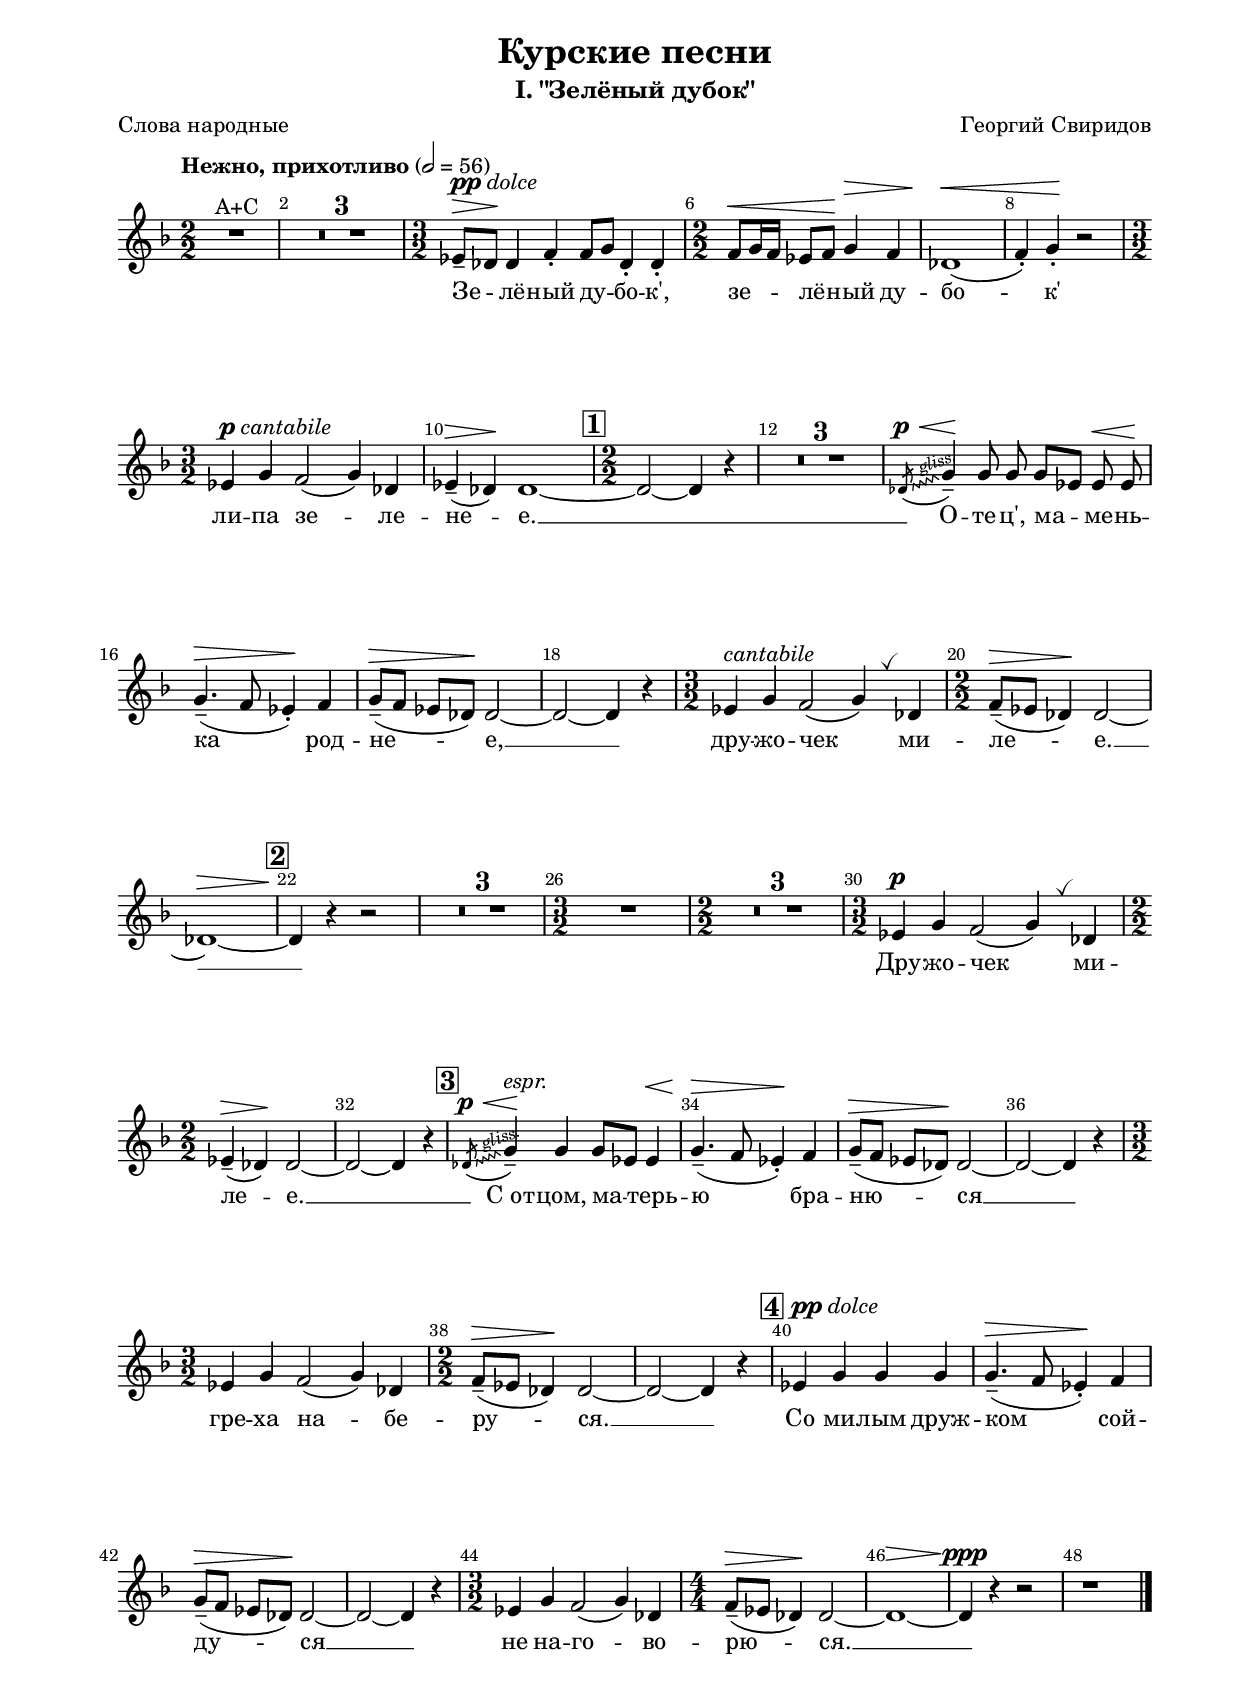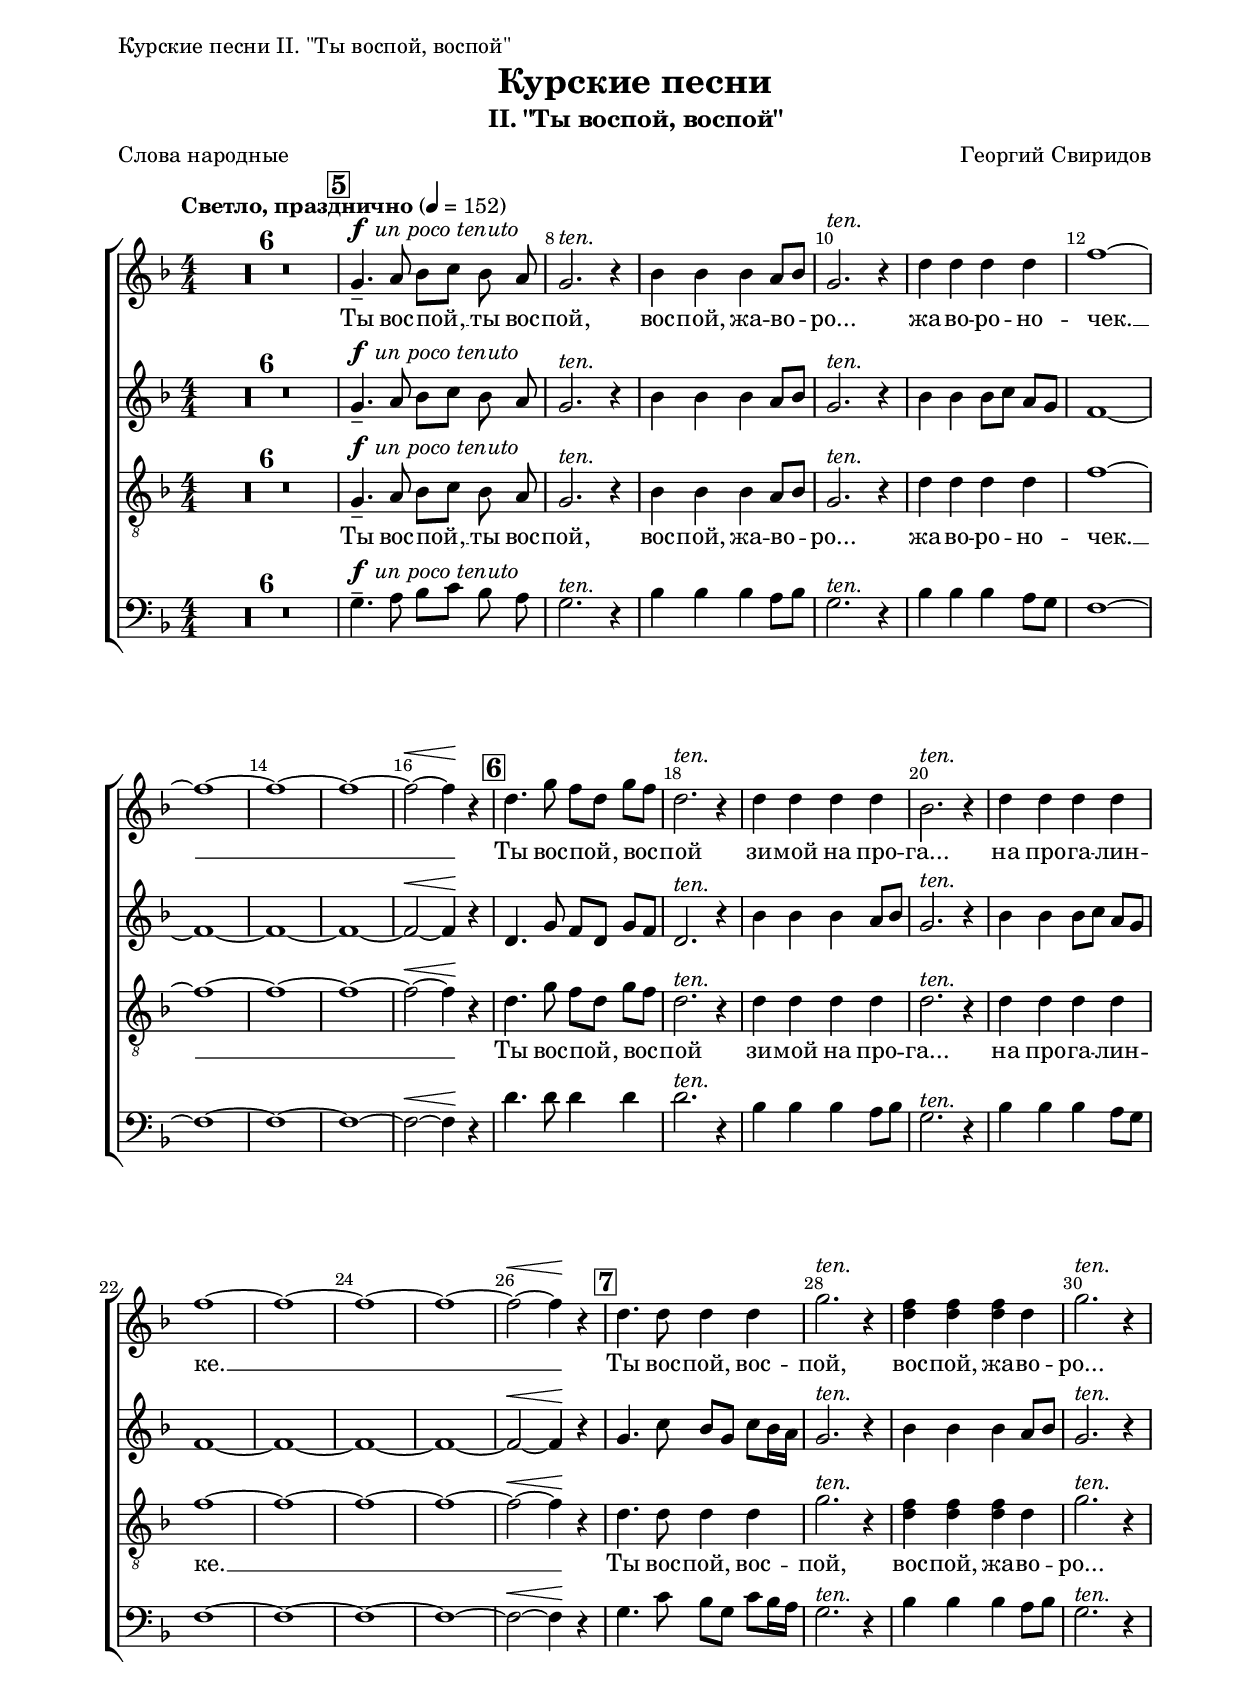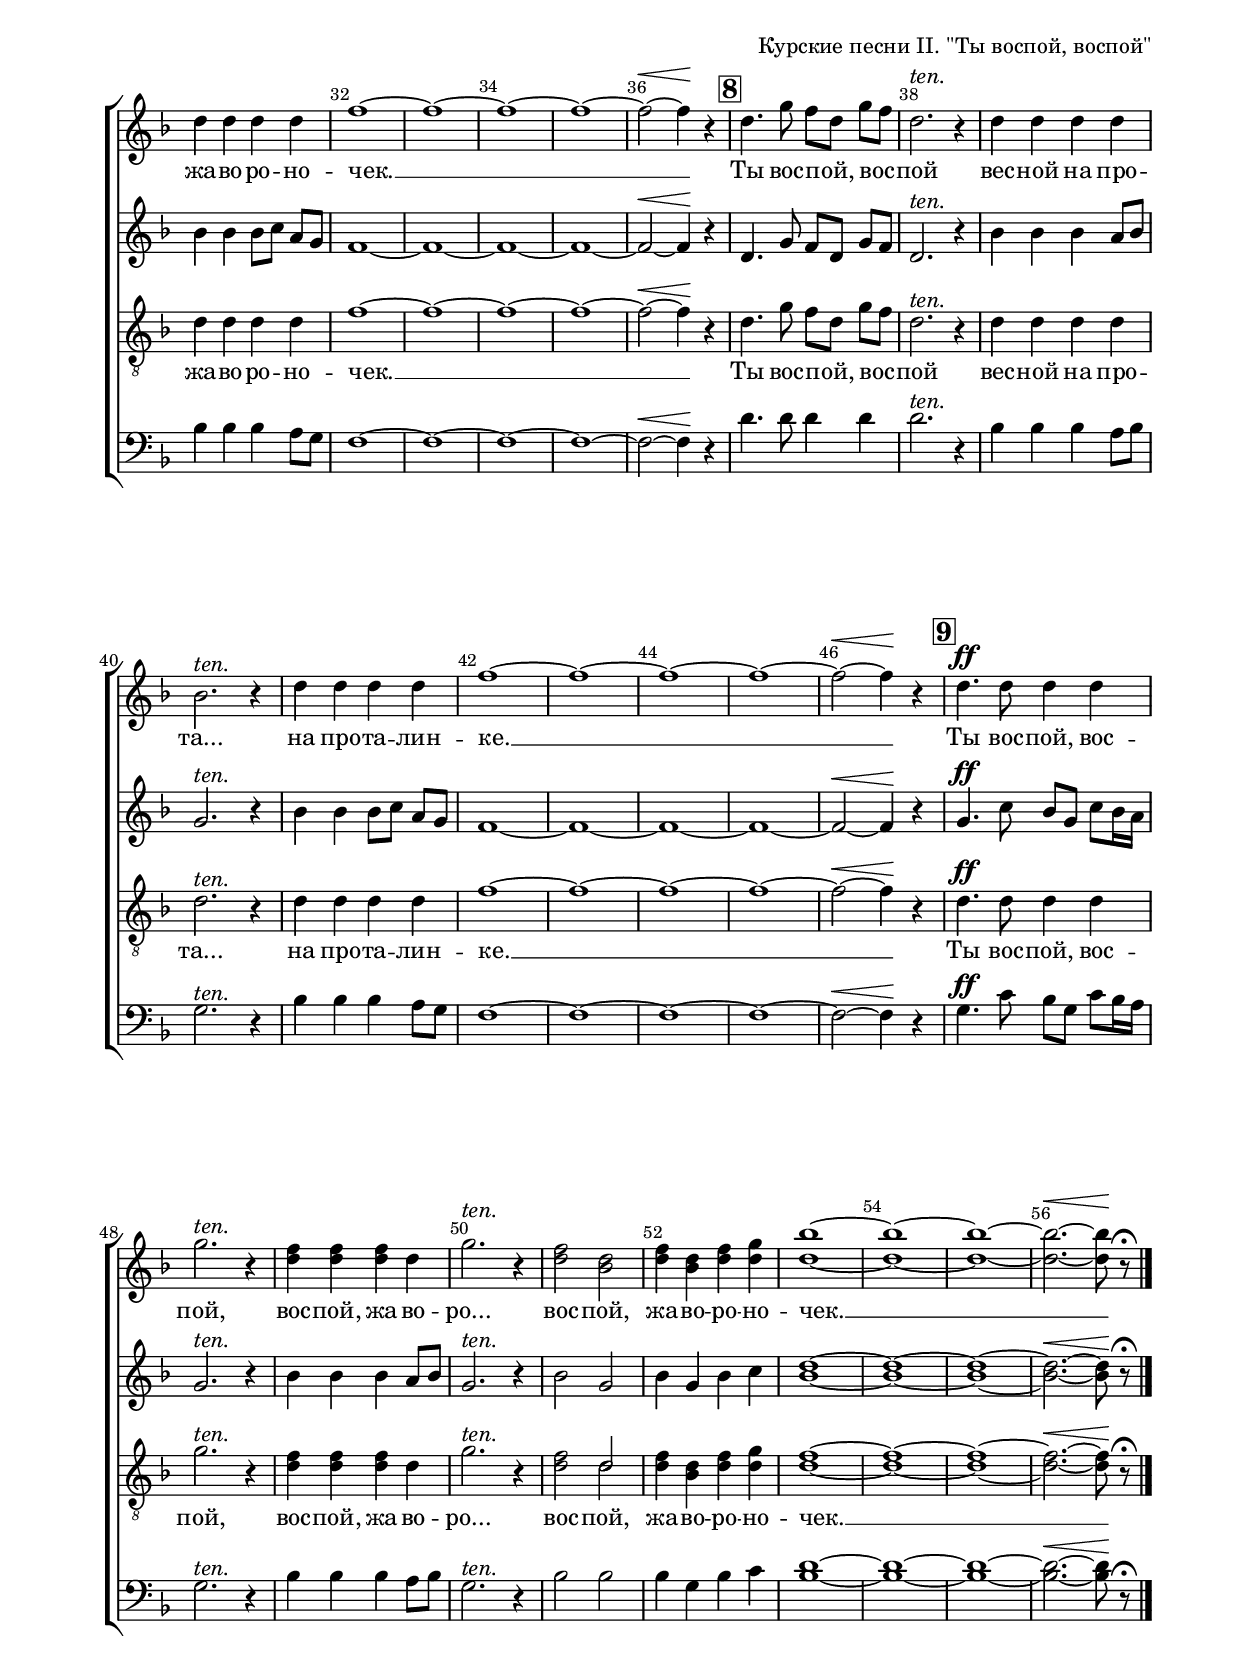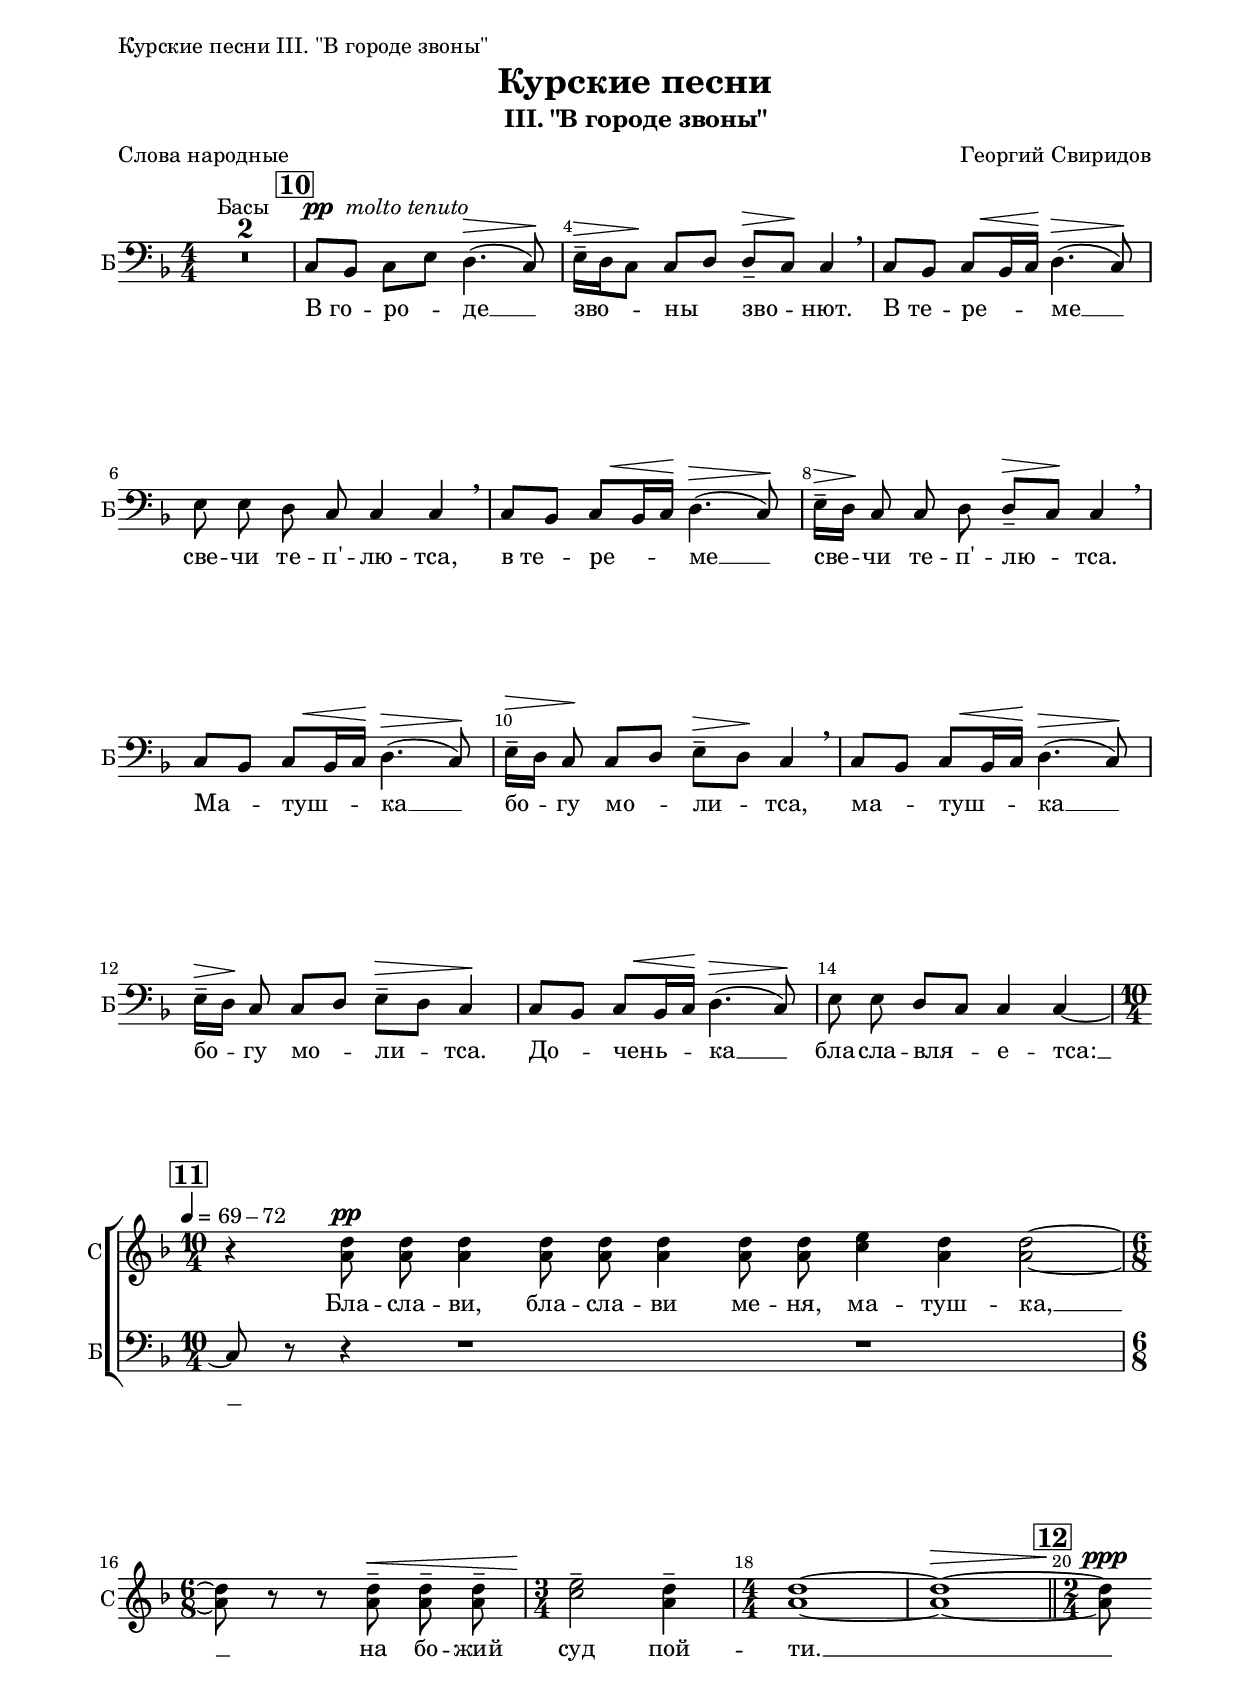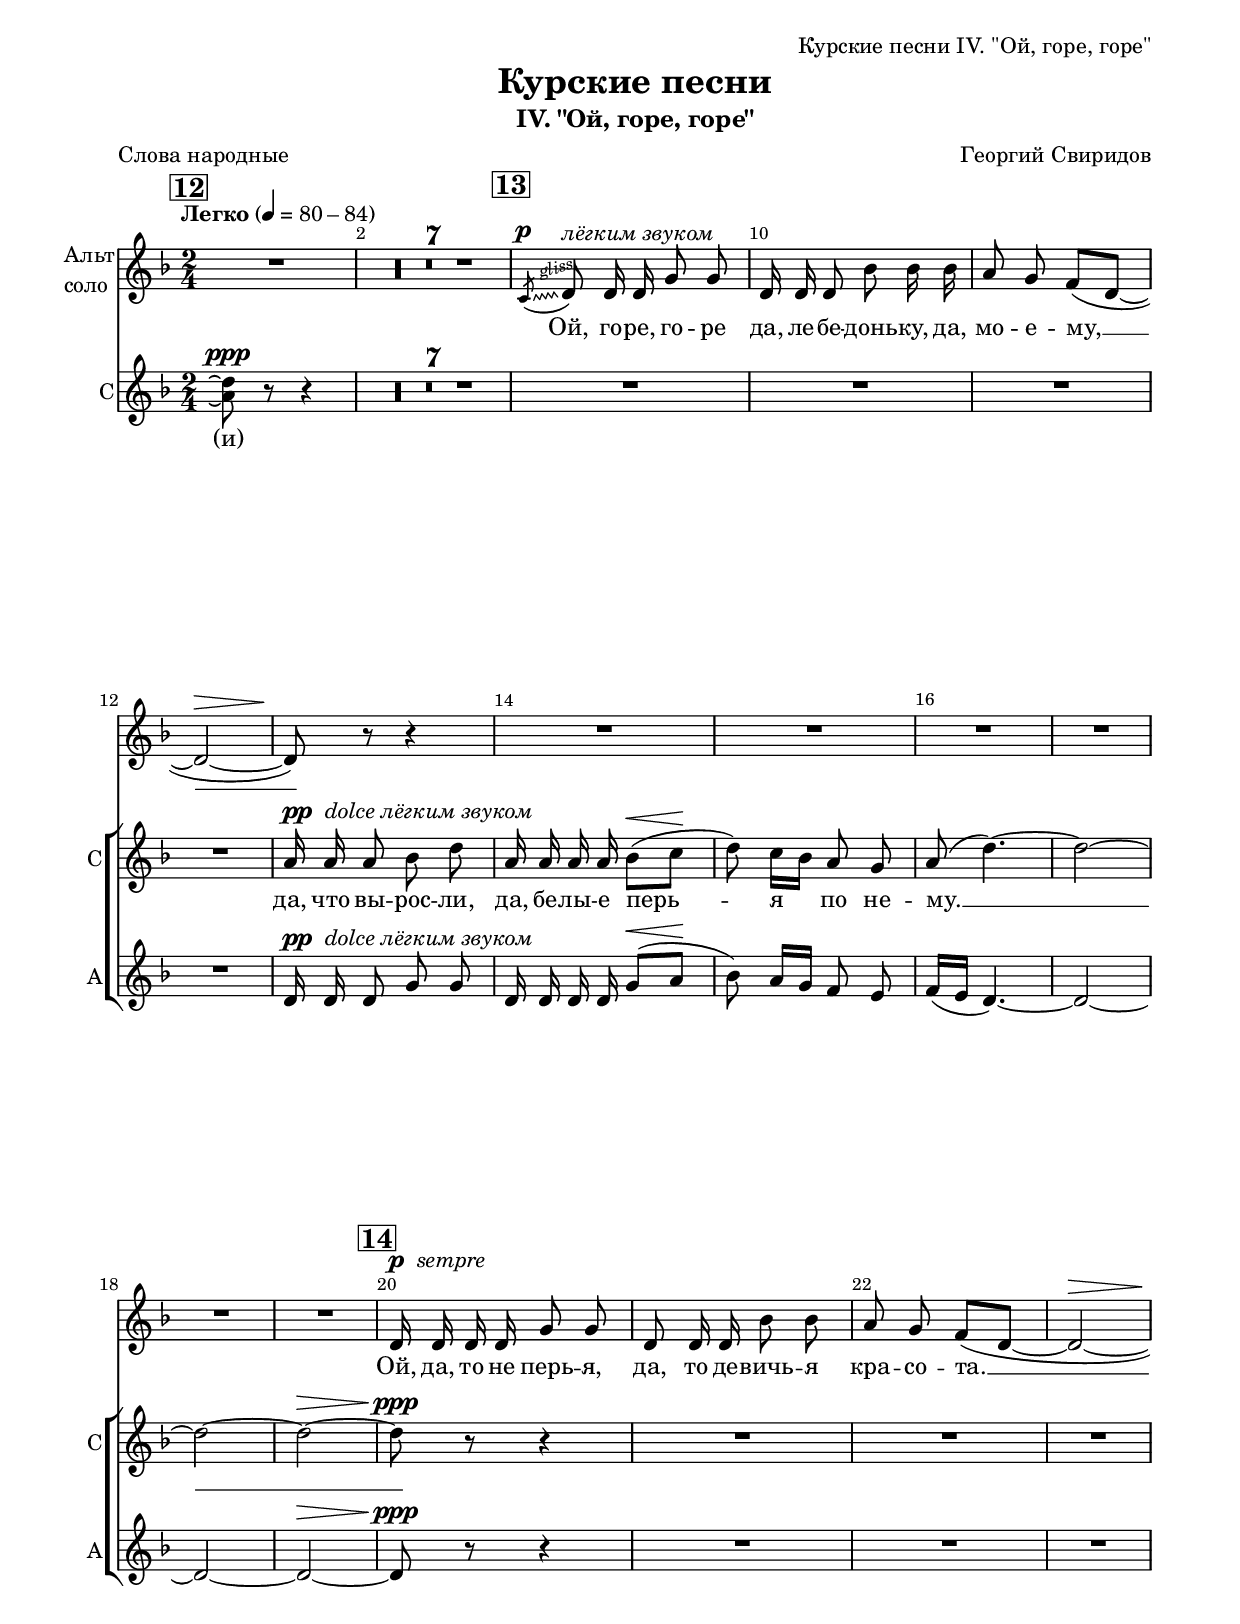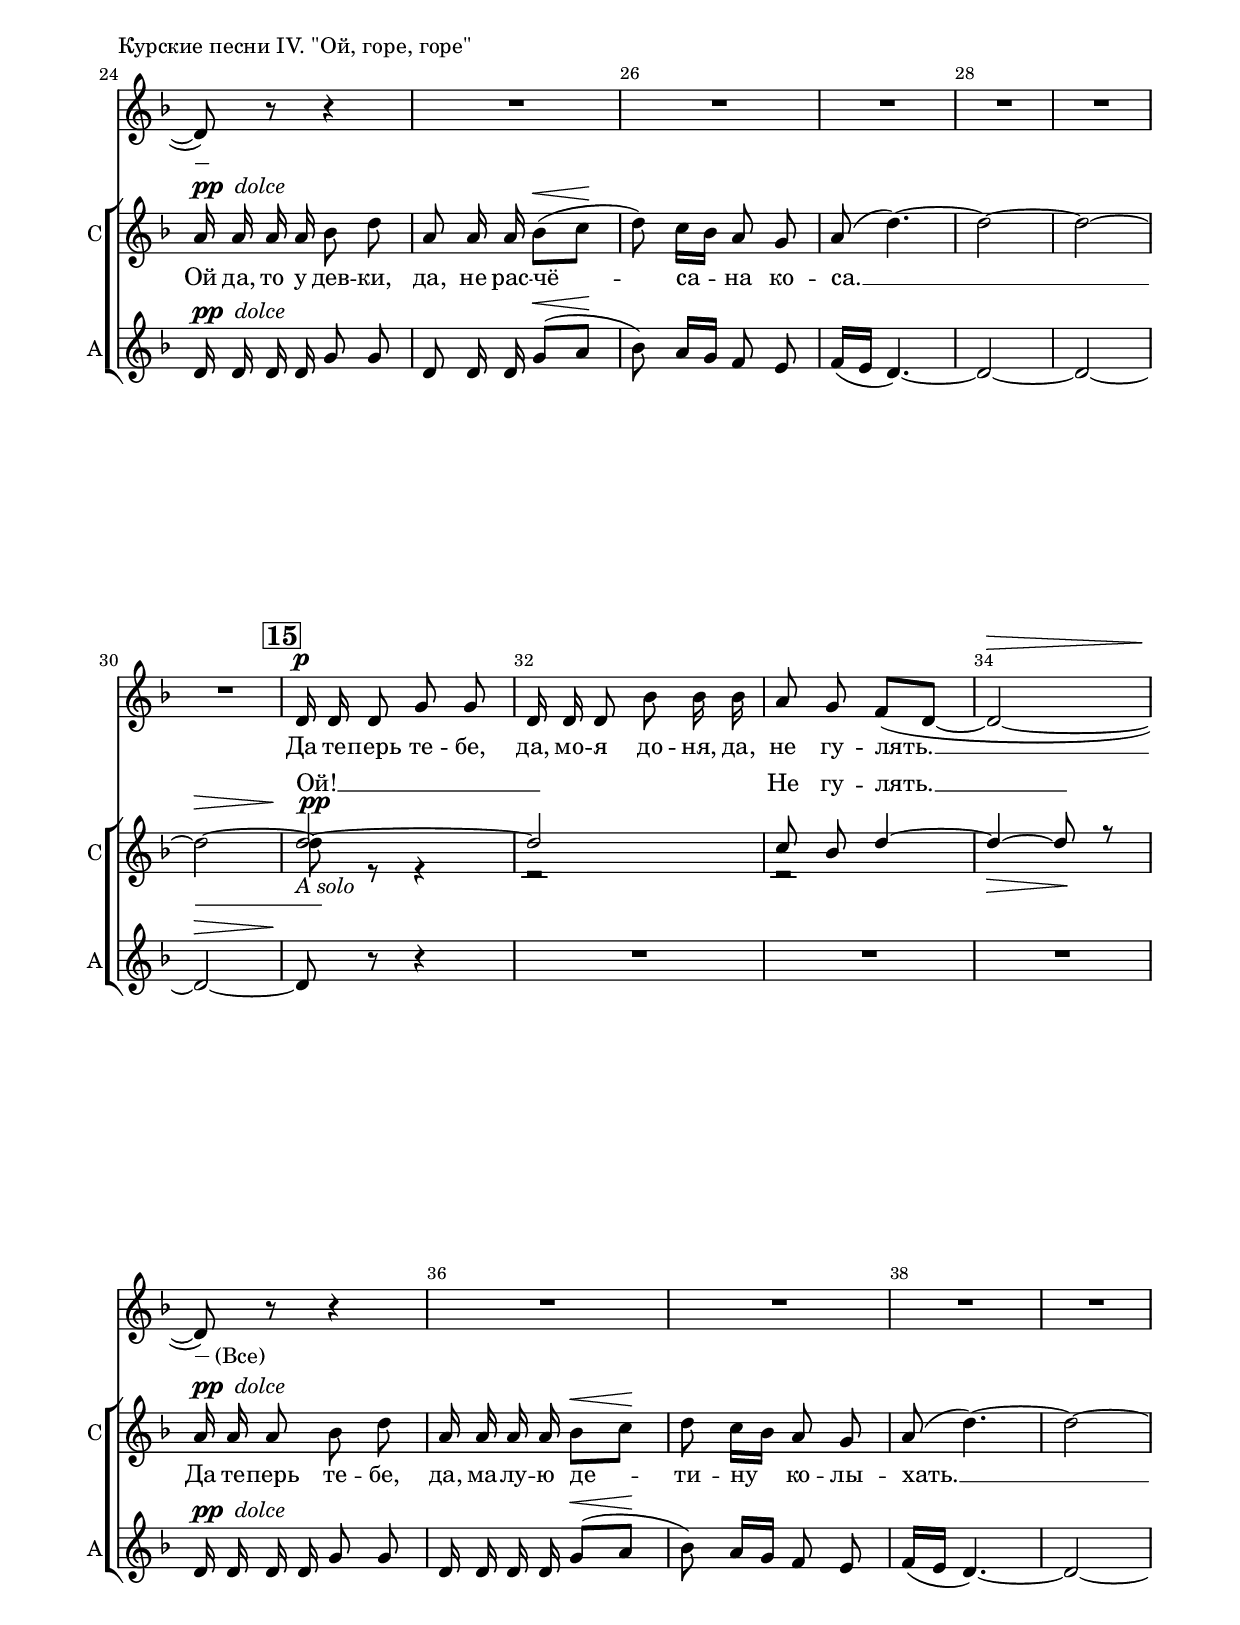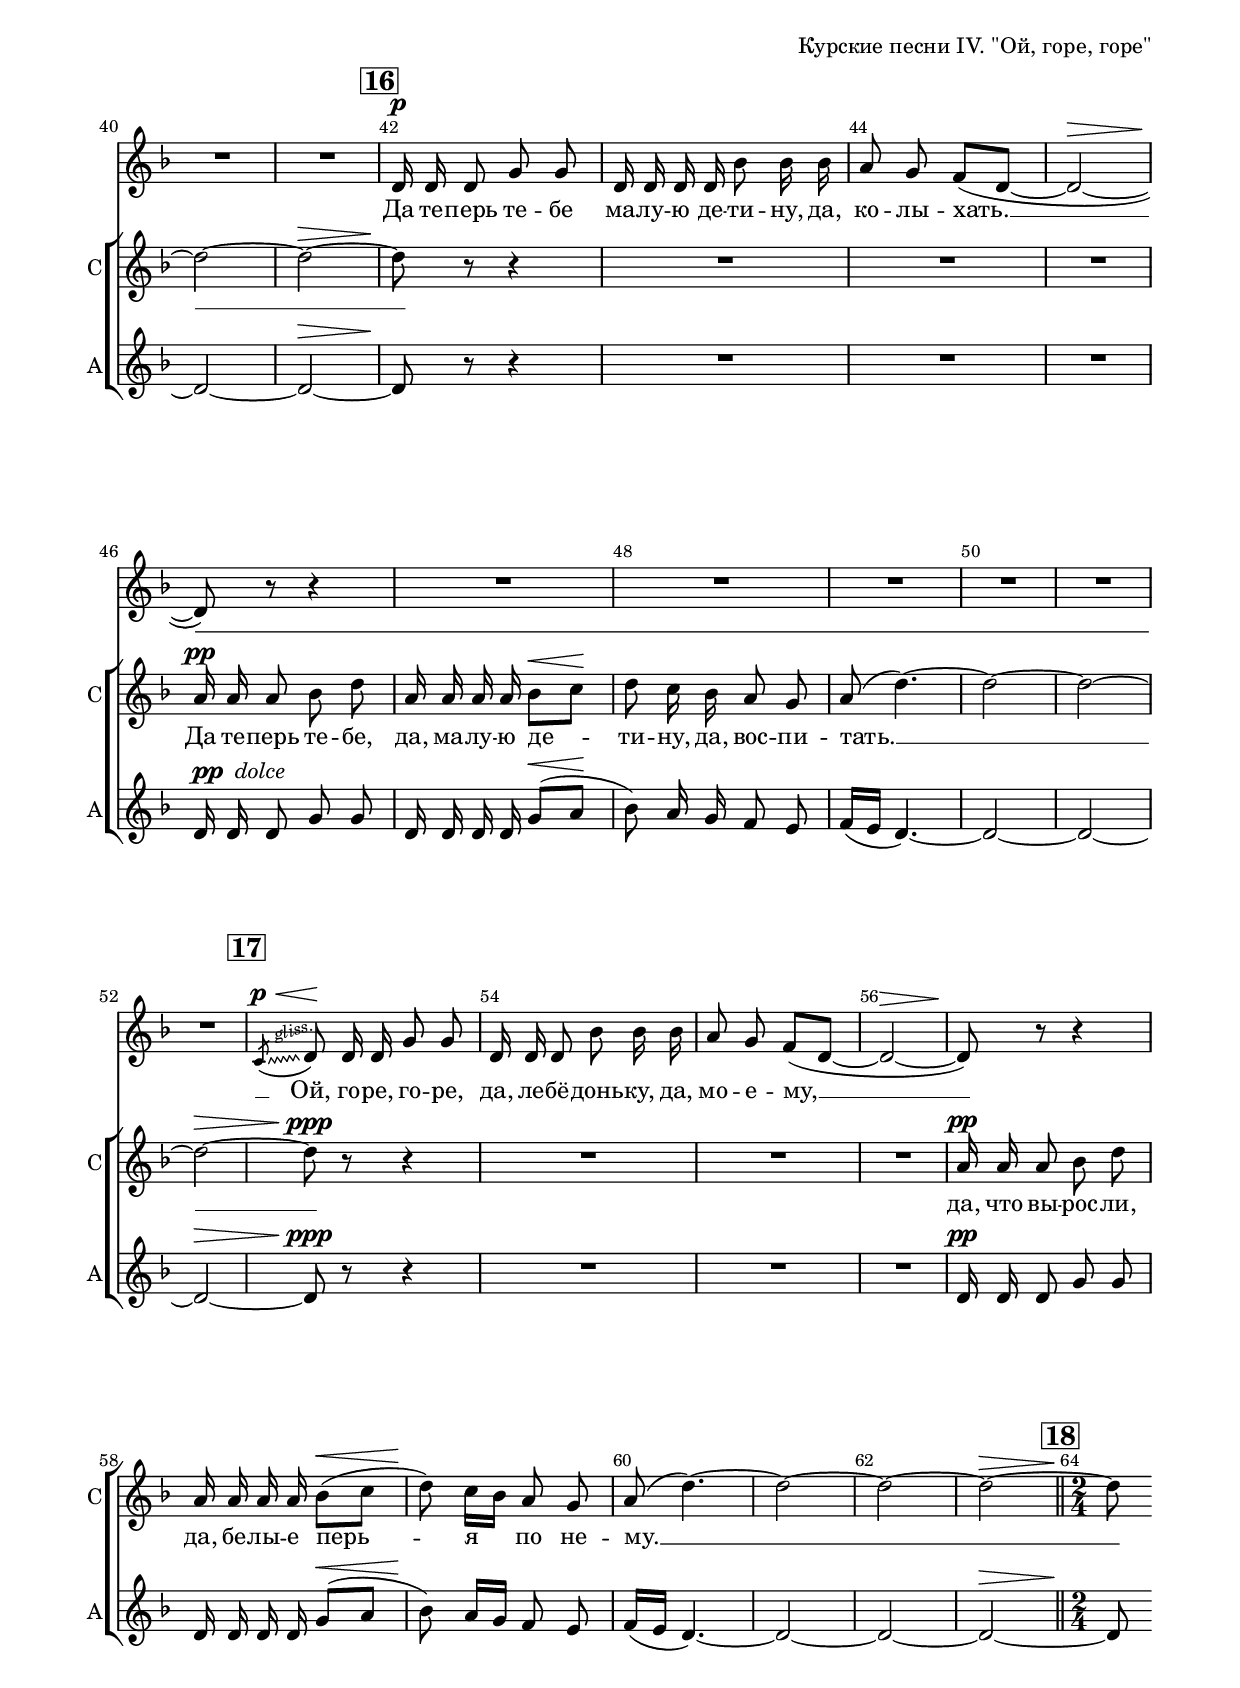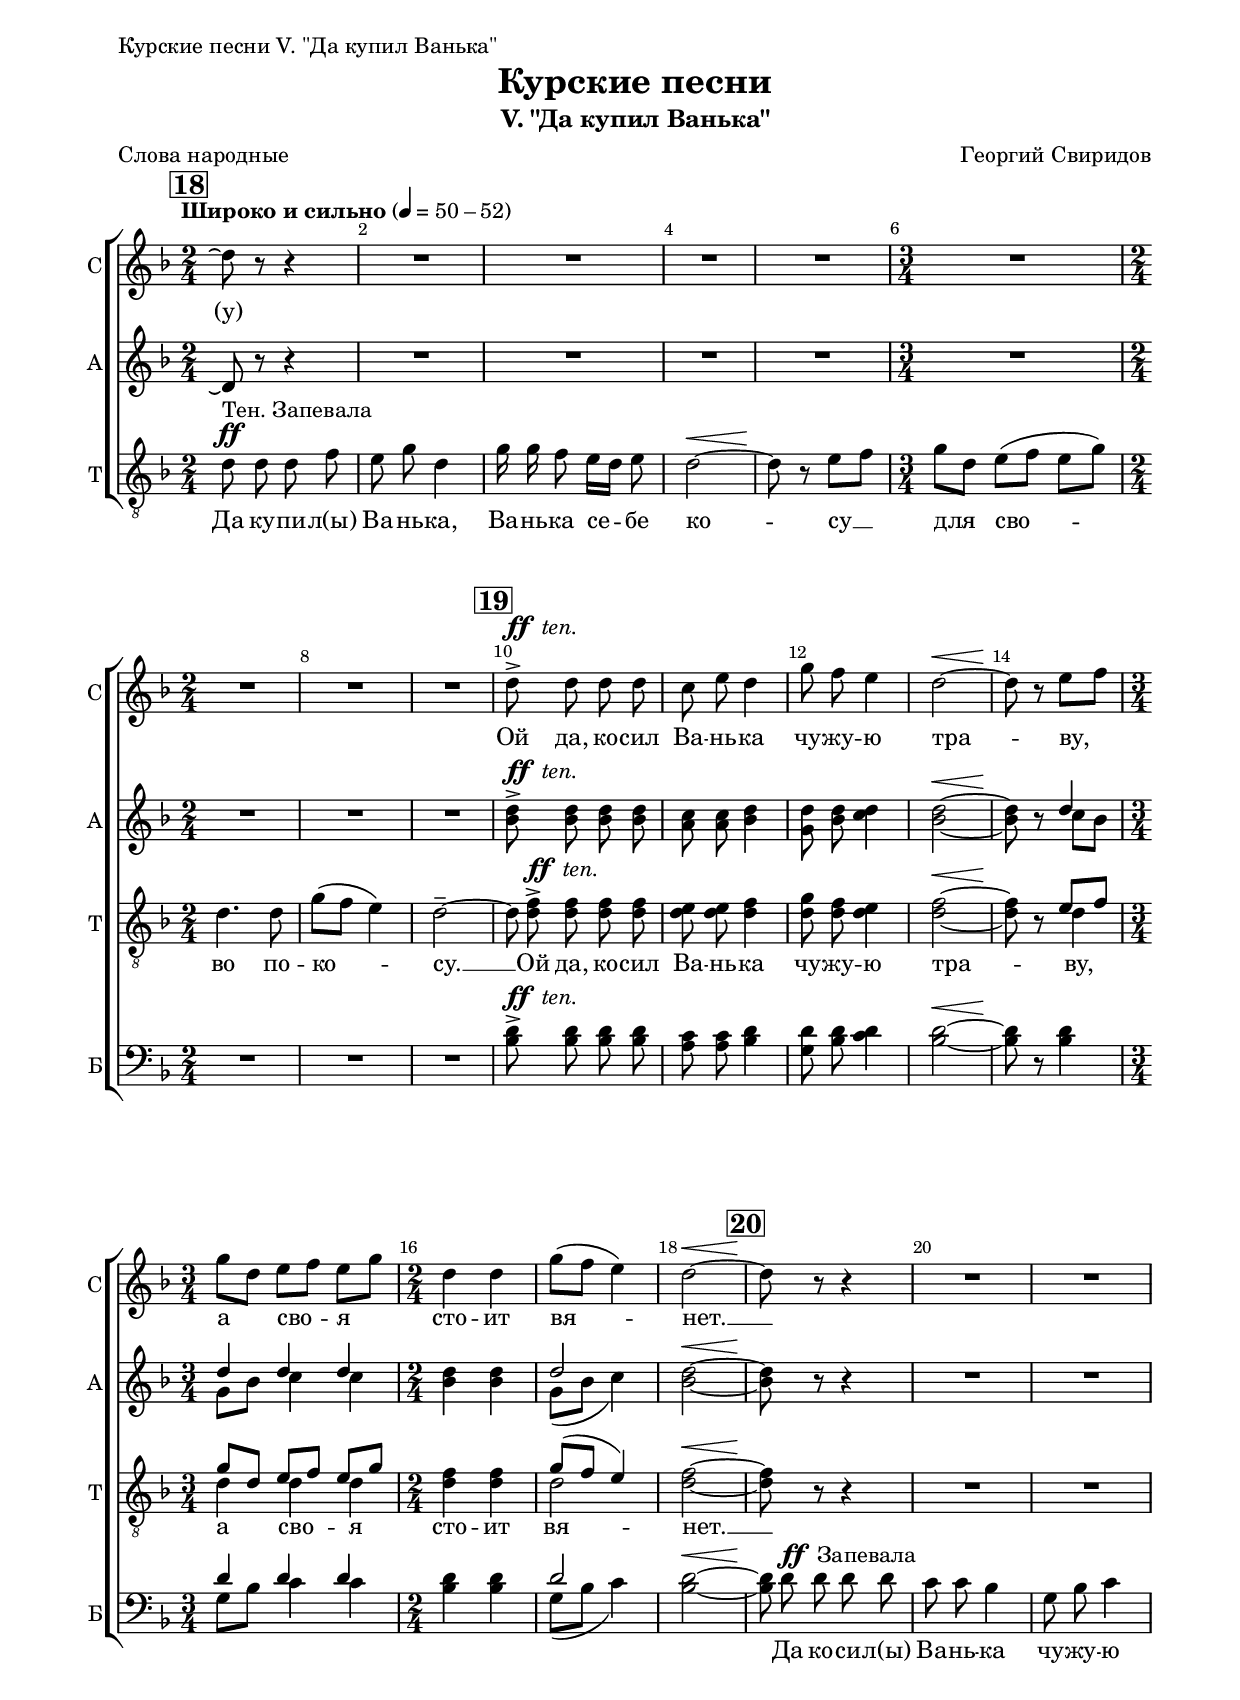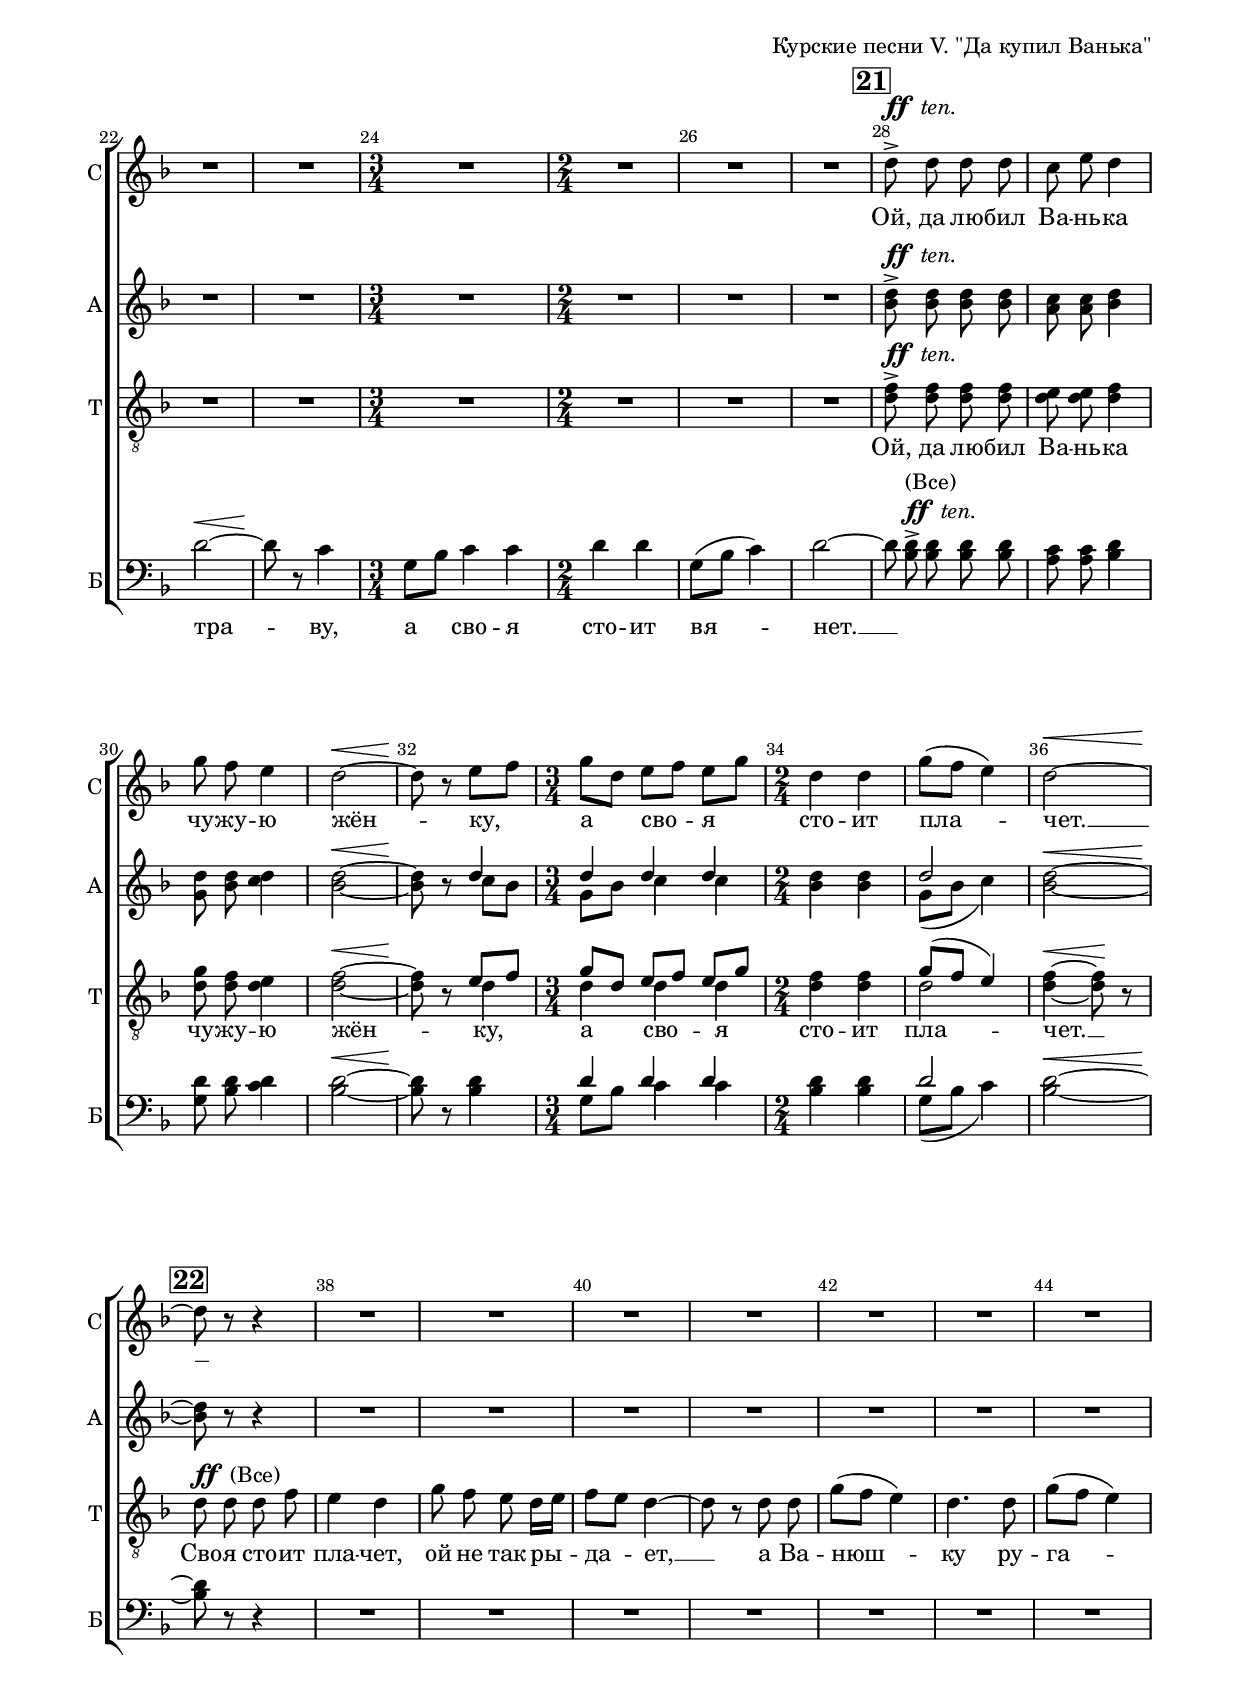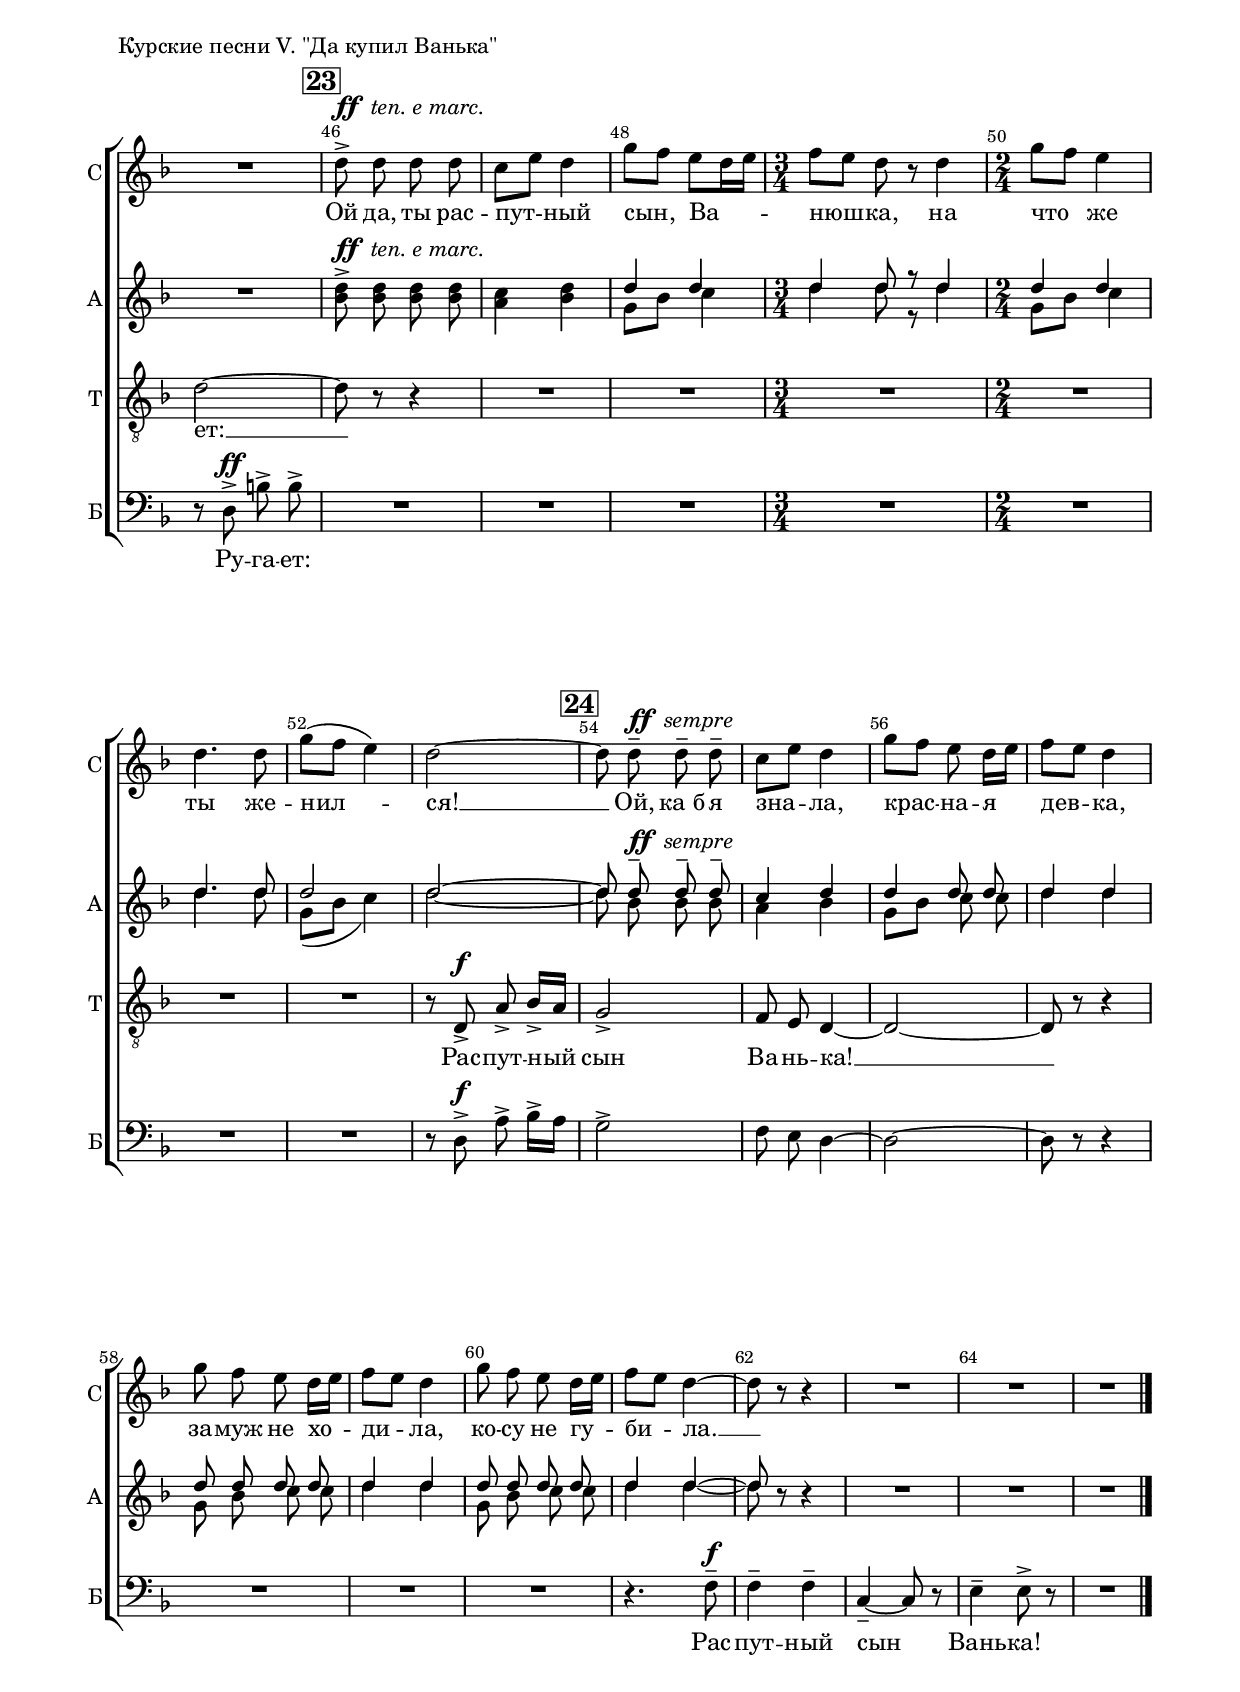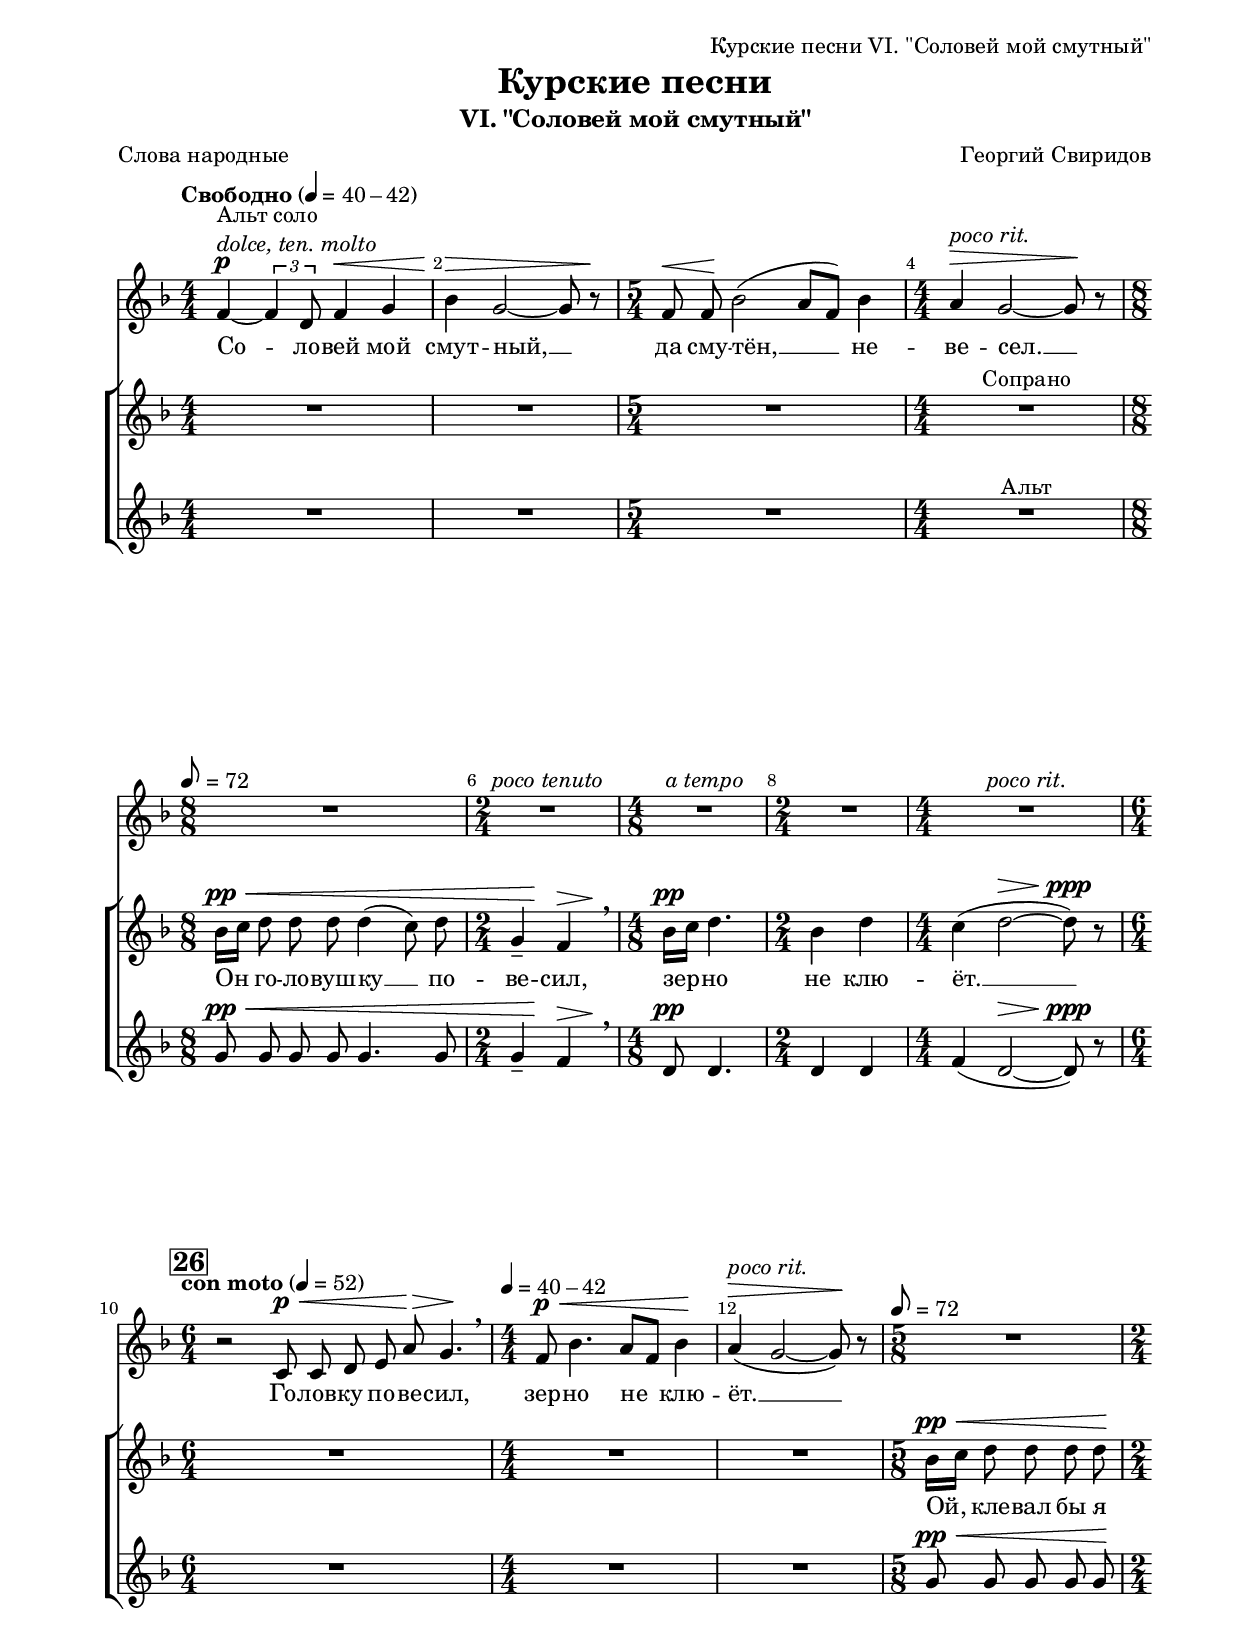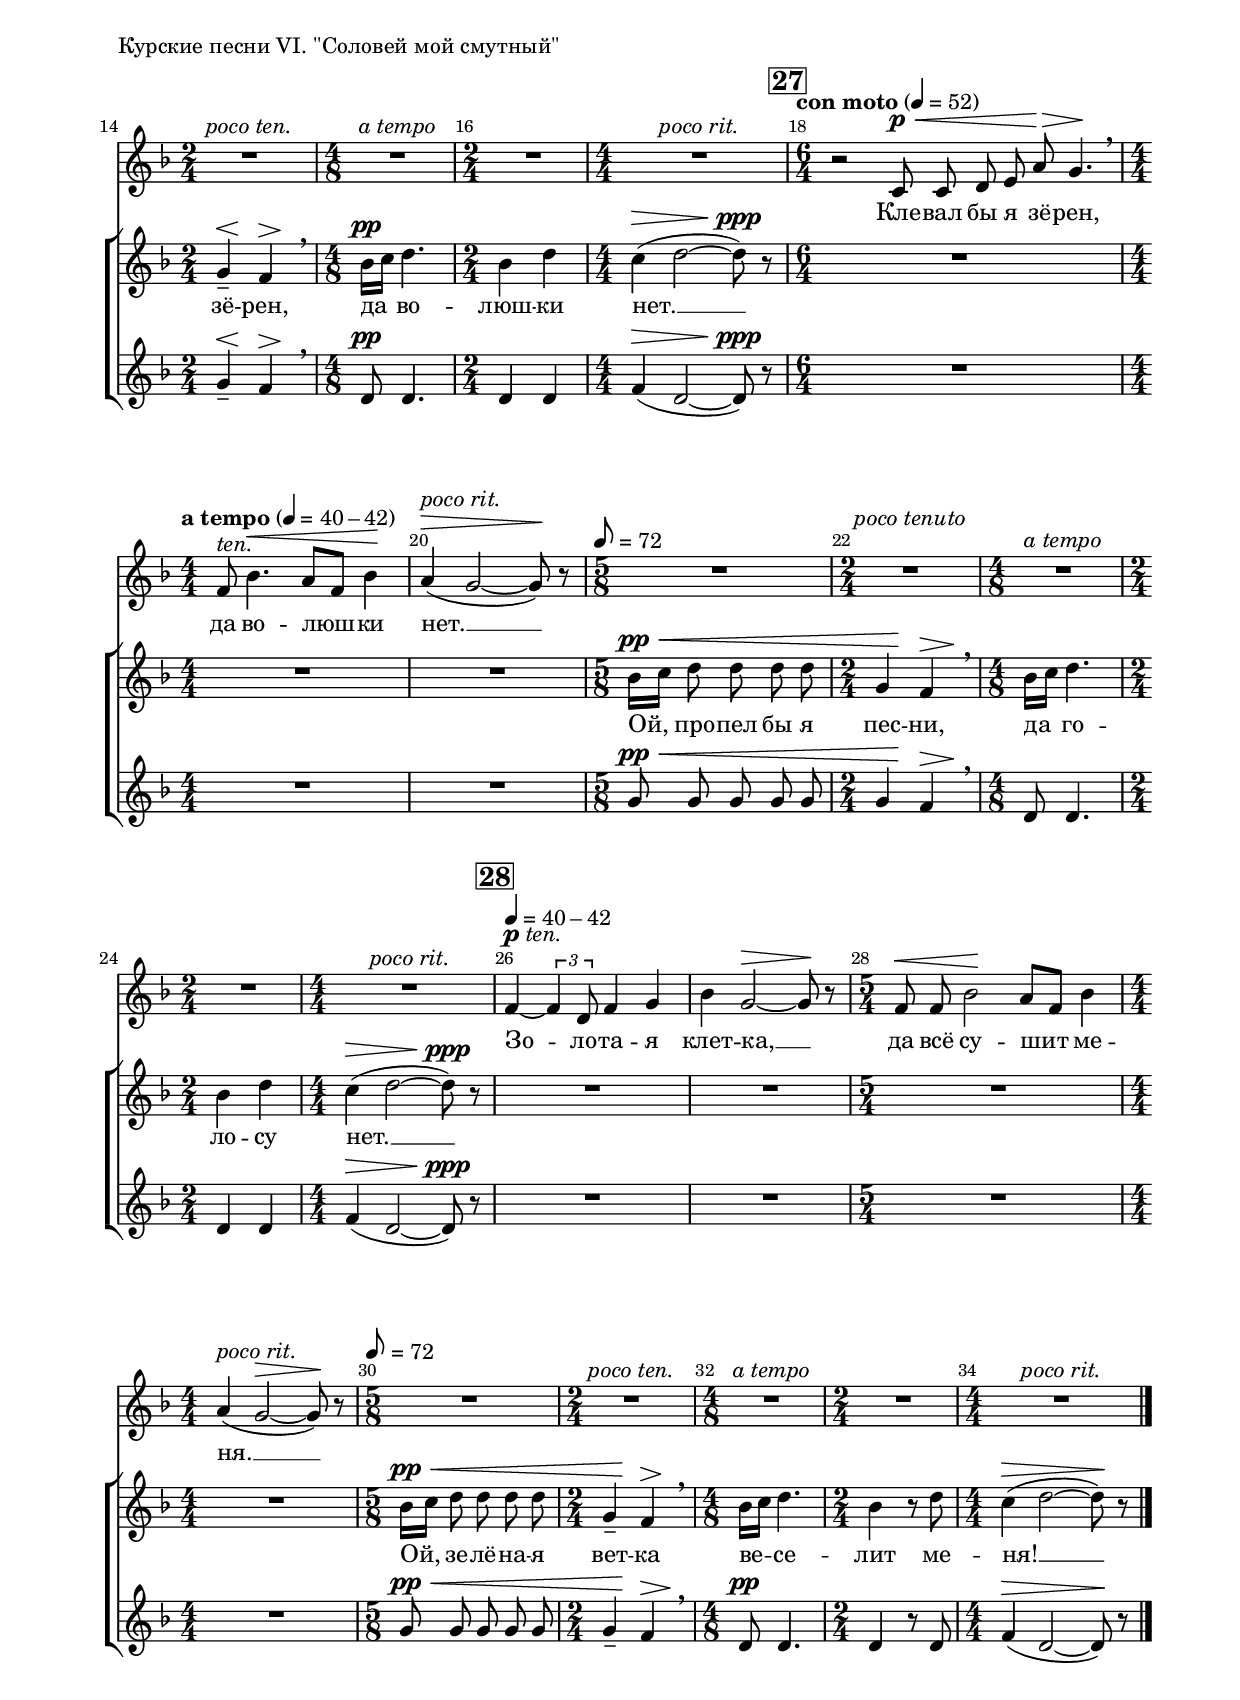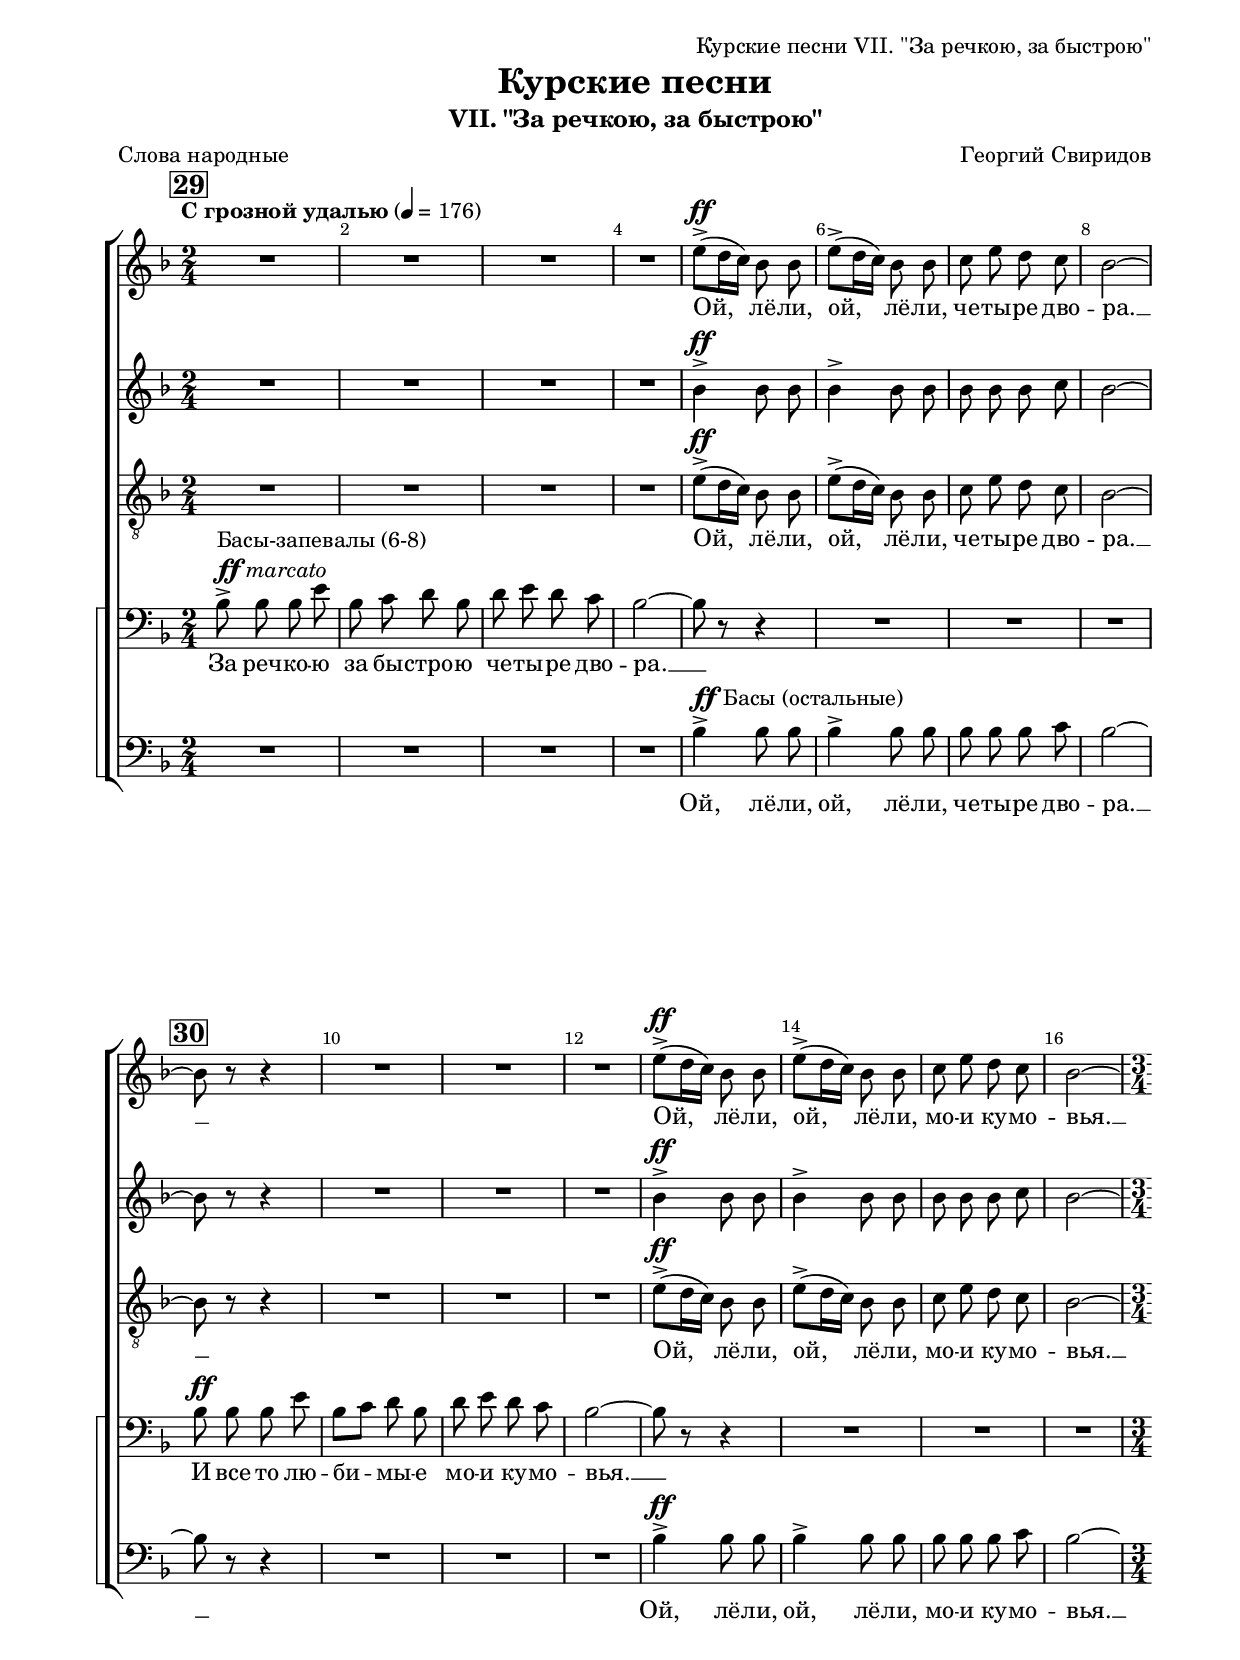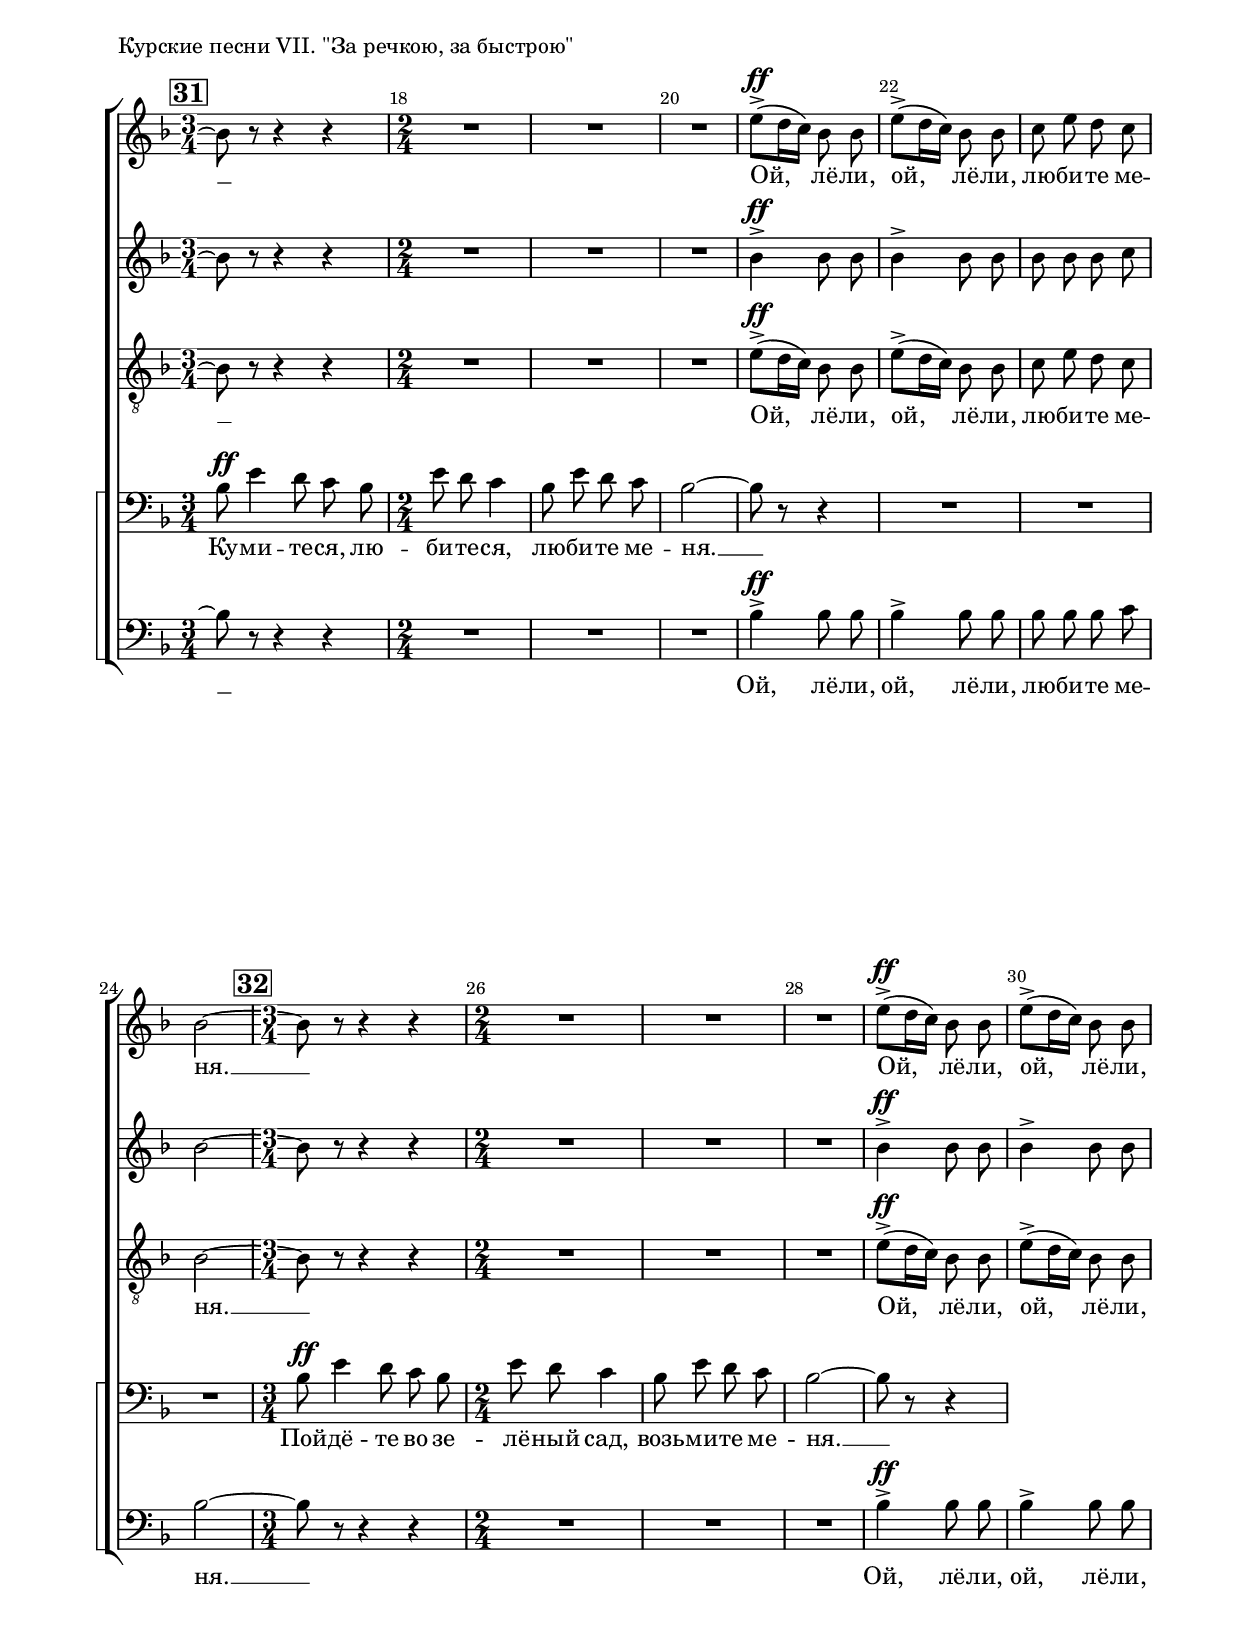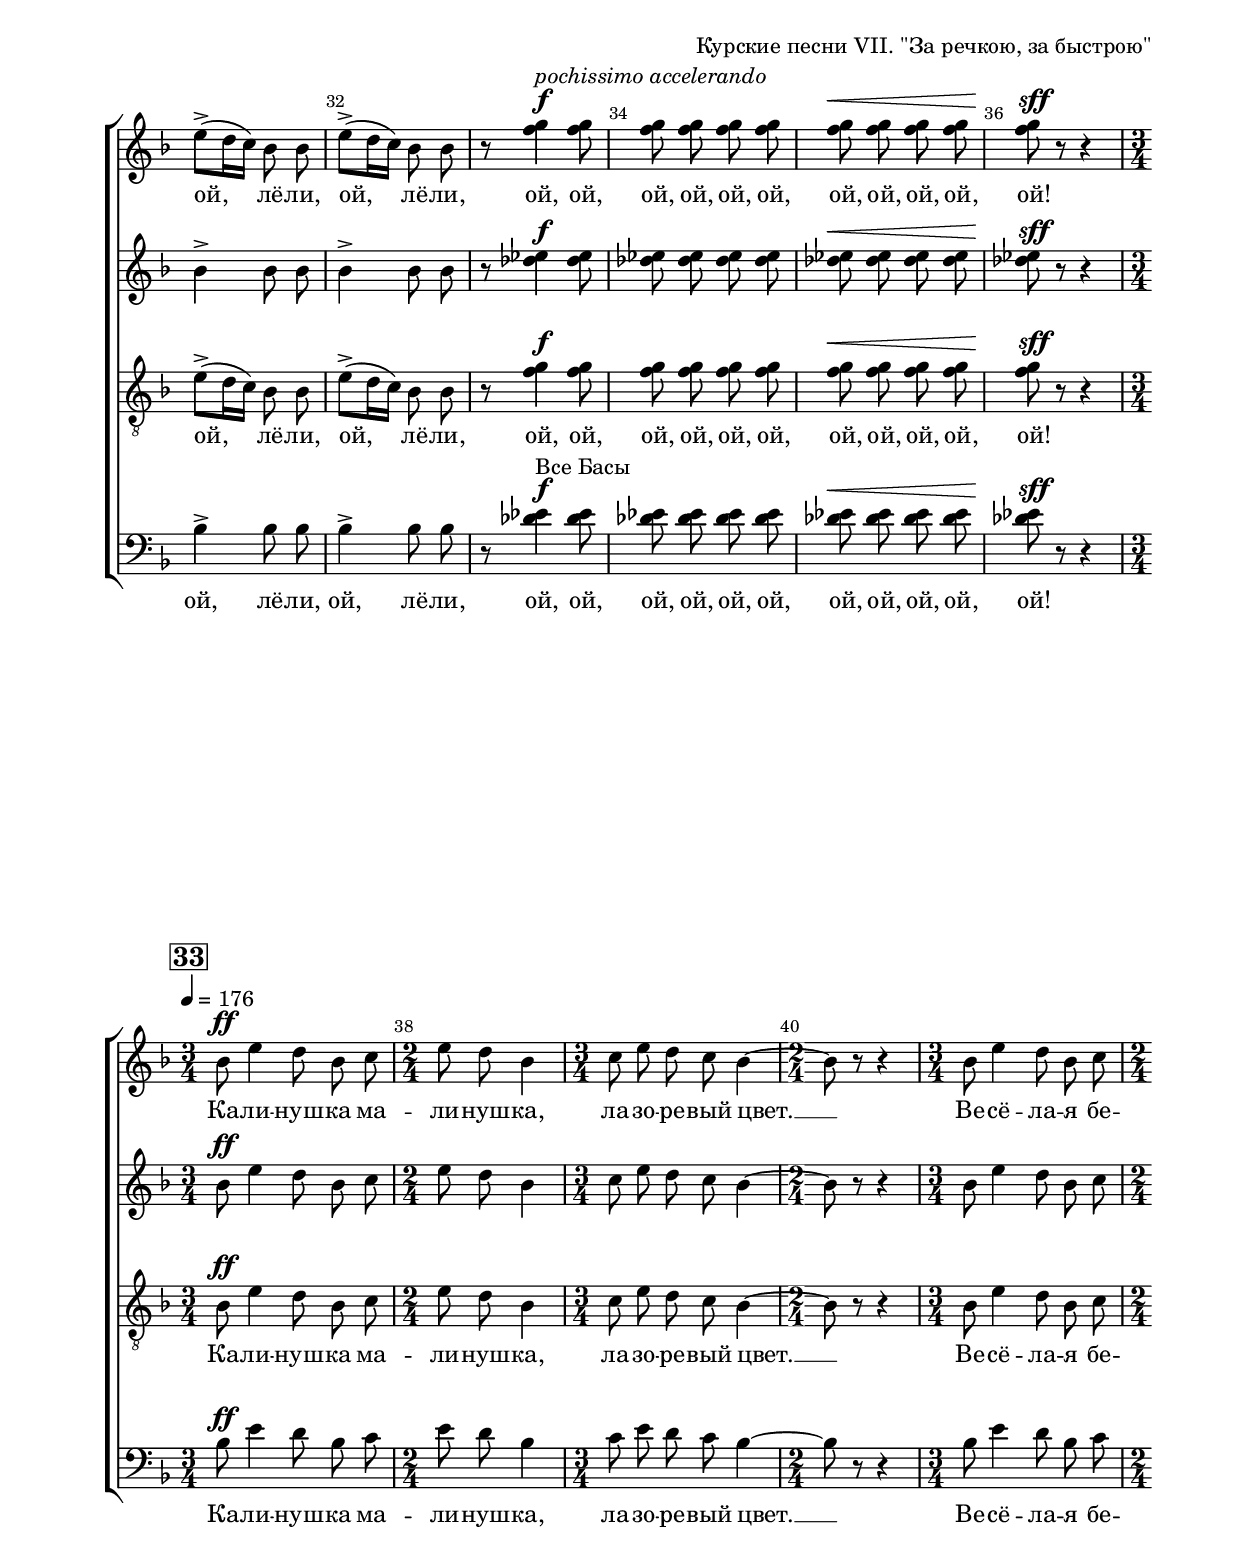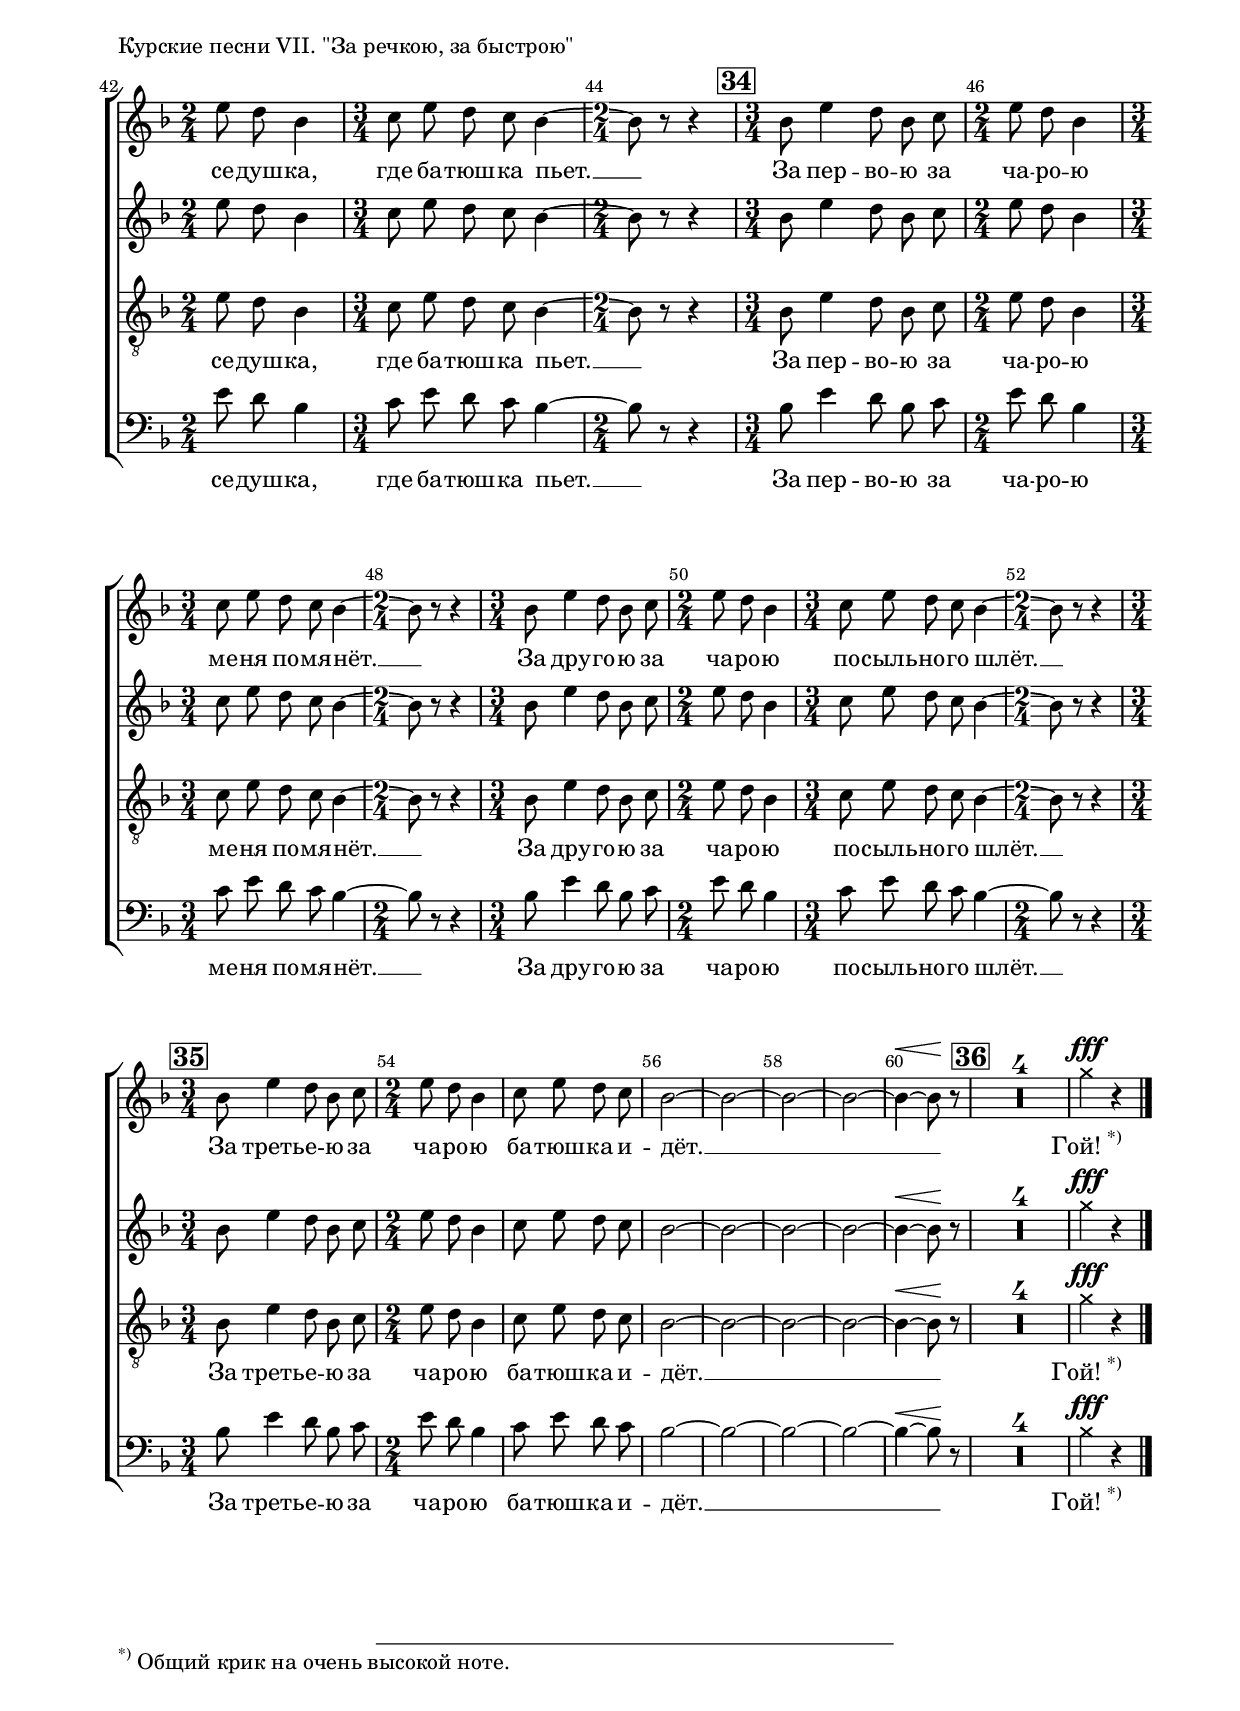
\version "2.18.2"

% закомментируйте строку ниже, чтобы получался pdf с навигацией
#(ly:set-option 'point-and-click #f)
#(ly:set-option 'midi-extension "mid")

\header {
  title = "Курские песни"
  composer = "Георгий Свиридов"
  poet = "Слова народные"
  % Удалить строку версии LilyPond 
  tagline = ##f
}

#(set-global-staff-size 19)
\paper {
  #(set-paper-size "a4")
  top-margin = 10
  left-margin = 20
  right-margin = 15
  bottom-margin = 10
  %system-separator-markup = \slashSeparator
  ragged-bottom = ##f
  ragged-last-bottom = ##f
  indent=0
  oddHeaderMarkup = \markup {
      \on-the-fly \print-page-number-check-first  \on-the-fly \not-single-page  {
        \fill-line { ""  \concat { \fromproperty #'header:title " "  \fromproperty #'header:subtitle }}
      }
    }
    evenHeaderMarkup = \markup {
      \on-the-fly \print-page-number-check-first  \on-the-fly \not-single-page  {
        \fill-line { \concat { \fromproperty #'header:title " "  \fromproperty #'header:subtitle } "" }
      }
    }
}

global = {
  \set Score.markFormatter = #format-mark-box-numbers
  \set Score.skipBars = ##t
  \key d \minor
  \numericTimeSignature
  \autoBeamOff
  \dynamicUp 
  \override Score.BarNumber.break-visibility = #end-of-line-invisible
  \set Score.barNumberVisibility = #(every-nth-bar-number-visible 2)
  \override Glissando.style = #'zigzag
}

white = {\once \override Staff.TimeSignature.whiteout = ##t}
desGlissando = \acciaccatura { \once \override TextScript.extra-offset = #'(2 . -6) des8\p\< \glissando^\markup\tiny\italic\rotate #20 gliss. s2 }
tick = { \once \override BreathingSign.text = \markup { \musicglyph #"scripts.tickmark" } \breathe }


% 1 Зелёный дубок

altoI = \relative c' {
  \global
  \time 2/2
  \tempo "Нежно, прихотливо" 2=56
  R1^\markup{А+С}
  R1*3 |
  \time 3/2
  es8--[^\markup{\dynamic pp \italic dolce}\> des]\! des4 f-. f8[ g] des4-. des-. |
  \time 2/2 f8[\< g16 f] es8[ f]\! g4\> f | 
  des1(\< | f4)-. g-.\! r2 | \time 3/2 es4^\markup{\dynamic p \italic cantabile } g f2( g4) des |
  es(--\>des)\! des1~ | \mark #1 \time 2/2 des2~ des4 r | R1*3
  \desGlissando g4--\! g8 g g[ es] es\< es\! | g4.--\>( f8 es4-.\!) f |
  g8--[(\> f] es[ des])\! des2~ | des~ des4 r |
  \time 3/2 es4^\markup\italic cantabile g f2( g4) \tick des \time 2/2 f8[(\>-- es] des4)\! des2~ | des1\>~ |
  \mark #2 des4\! r r2 | R1*3 | \time 3/2 R1*3/2 |
  \time 2/2 R1*3 | \time 3/2 es4\p g f2( g4) \tick des |
  \time 2/2 es--\>( des)\! des2~ | des~ des4 r | \mark #3 \desGlissando g4--\!^\markup\italic espr. 
    g g8[ es] es4\< | g4.--(\> f8 es4-.)\! f |
  g8([\>-- f] es[ des])\! des2~ | des~ des4 r | \time 3/2 es g f2( g4) des \time 2/2 f8[(--\> es] des4)\! des2~ | des~ des4 r |
  \mark #4 es4^\markup{\dynamic pp \italic dolce} g g g | g4.--\>( f8 es4-.\!) f | g8[(--\> f] es[ des])\! des2~ | des~ des4 r |
  \time 3/2 es4 g f2( g4) des | \time 4/4 f8[(--\> es] des4)\! des2~ | des1~\> | des4\ppp r r2 | r1 \bar "|."
}

altoVerseI = \lyricmode {
  % Набирайте слова здесь
  Зе -- лё -- ный ду -- бо -- к', зе -- лё -- ный ду -- бо -- к'
  ли -- па зе -- ле -- не -- е. __
  О -- те -- ц', ма -- ме -- нь -- ка род -- не -- е, __
  дру -- жо -- чек ми -- ле -- е. __
  Дру -- жо -- чек ми -- ле -- е. __
  С_от -- цом, ма -- терь -- ю бра -- ню -- ся __
  гре -- ха на -- бе -- ру -- ся. __
  Со ми -- лым друж -- ком сой -- ду -- ся __
  не на -- го -- во -- рю -- ся. __
}

\bookpart {
  \header {
      subtitle = "I. \"Зелёный дубок\""
  }
  \score {
    \new ChoirStaff <<
      \new Staff \with {
        midiInstrument = "voice oohs"
        %instrumentName = "Альт"
      } \new Voice = "altoI" \altoI
      \new Lyrics \lyricsto "altoI" \altoVerseI
    >>
    \layout { 
    \context {
    \Staff \RemoveEmptyStaves
    \override VerticalAxisGroup.remove-first = ##t
    }
    }
    \midi {
      \tempo 4=56
    }
  }
}

% 2 Ты воспой, воспой

sopranoII = \relative c'' {
  \global
  % Вписывайте музыку сюда
  \time 4/4
  \tempo "Светло, празднично" 4=152
  R1*6 |
  \mark #5
  g4.--^\markup{\dynamic f \italic " un poco tenuto"} a8 bes[ c] bes a |
  g2.^\markup\italic ten. r4 | bes bes bes a8[ bes] g2.^\markup\italic ten. r4
  d'4 d d d | f1~ | f~ | f~ | f~ | f2~\< f4\! r
  \mark #6
  d4. g8 f[ d] g[ f] | d2.^\markup\italic ten. r4 | d d d d | bes2.^\markup\italic ten.  r4 | 
  d d d d | f1~ | f~ | f~ | f~ | f2~\< f4\! r
  \mark #7
  d4. d8 d4 d | g2.^\markup\italic ten. r4 | <d f>4 q q d | g2.^\markup\italic ten. r4 |
  d d d d  | f1~ | f~ | f~ | f~ | f2~\< f4\! r
  \mark #8
  d4. g8 f[ d] g[ f] | d2.^\markup\italic ten. r4 | d d d d | bes2.^\markup\italic ten.  r4 | 
  d d d d  | f1~ | f~ | f~ | f~ | f2~\< f4\! r |
  \mark #9
  d4.\ff d8 d4 d | g2. ^\markup\italic ten. r4 | <d f>4 q q d  | g2.^\markup\italic ten. r4 |
  <d f>2 <bes d> |<d f>4 <bes d> <d f> <d g> | <d bes'>1~ | q~ | q~ | q2.\<~ q8\! r8\fermata \bar "|."
}

altoII = \relative c'' {
  \global
  % Вписывайте музыку сюда
  R1*6
  g4.--^\markup{\dynamic f \italic " un poco tenuto"} a8 bes[ c] bes a |
  g2.^\markup\italic ten. r4 | bes bes bes a8[ bes] g2.^\markup\italic ten. r4
  bes4 bes bes8[ c] a[ g] | f1~ | f~ | f~ | f~ | f2~\< f4\! r
  %\mark #6
  d4. g8 f[ d] g[ f] | d2.^\markup\italic ten. r4 | bes' bes bes a8[ bes] | g2.^\markup\italic ten.  r4 | 
  bes bes bes8[ c] a[ g] | f1~ | f~ | f~ | f~ | f2~\< f4\! r
  %\mark #7
  g4. c8 bes[ g] c[ bes16 a] | g2.^\markup\italic ten. r4 | bes bes bes a8[ bes] | g2.^\markup\italic ten. r4 |
  bes bes bes8[ c] a[ g]  | f1~ | f~ | f~ | f~ | f2~\< f4\! r
  %\mark #8
  d4. g8 f[ d] g[ f] | d2.^\markup\italic ten. r4 | bes' bes bes a8[ bes] | g2.^\markup\italic ten.  r4 | 
  bes bes bes8[ c] a[ g]  | f1~ | f~ | f~ | f~ | f2~\< f4\! r |
  %\mark #9
  g4.\ff c8 bes[ g] c[ bes16 a] | g2. ^\markup\italic ten. r4 | bes4 bes bes a8[ bes] | g2.^\markup\italic ten. r4 |
  bes2 g | bes4 g bes c <bes d>1~ | q~ | q~ | q2.\<~ q8\! r8\fermata
}

tenorII = \relative c' {
  \global
  % Вписывайте музыку сюда
  R1*6
  g4.--^\markup{\dynamic f \italic " un poco tenuto"} a8 bes[ c] bes a |
  g2.^\markup\italic ten. r4 | bes bes bes a8[ bes] g2.^\markup\italic ten. r4
  d'4 d d d | f1~ | f~ | f~ | f~ | f2~\< f4\! r
  %\mark #6
  d4. g8 f[ d] g[ f] | d2.^\markup\italic ten. r4 | d d d d | d2.^\markup\italic ten.  r4 | 
  d d d d | f1~ | f~ | f~ | f~ | f2~\< f4\! r
  %\mark #7
  d4. d8 d4 d | g2.^\markup\italic ten. r4 | <d f>4 q q d | g2.^\markup\italic ten. r4 |
  d d d d  | f1~ | f~ | f~ | f~ | f2~\< f4\! r
  %\mark #8
  d4. g8 f[ d] g[ f] | d2.^\markup\italic ten. r4 | d d d d | d2.^\markup\italic ten.  r4 | 
  d d d d  | f1~ | f~ | f~ | f~ | f2~\< f4\! r |
  %\mark #9
  d4.\ff d8 d4 d | g2. ^\markup\italic ten. r4 | <d f>4 q q d  | g2.^\markup\italic ten. r4 |
  <d f>2 << \voiceOne d \new Voice { \voiceTwo d } >> \oneVoice |<d f>4 <bes d> <d f> <d g> | <d f>1~ | q~ | q~ | q2.\<~ q8\! r8\fermata
}


bassII = \relative c' {
  \global
  % Вписывайте музыку сюда
  R1*6
  g4.--^\markup{\dynamic f \italic " un poco tenuto"} a8 bes[ c] bes a |
  g2.^\markup\italic ten. r4 | bes bes bes a8[ bes] g2.^\markup\italic ten. r4
  bes4 bes bes a8[ g] | f1~ | f~ | f~ | f~ | f2~\< f4\! r
  %\mark #6
  d'4. d8 d4 d | d2.^\markup\italic ten. r4 | bes bes bes a8[ bes] | g2.^\markup\italic ten.  r4 | 
  bes bes bes a8[ g] | f1~ | f~ | f~ | f~ | f2~\< f4\! r
  %\mark #7
  g4. c8 bes[ g] c[ bes16 a] | g2.^\markup\italic ten. r4 | bes bes bes a8[ bes] | g2.^\markup\italic ten. r4 |
  bes bes bes  a8[ g]  | f1~ | f~ | f~ | f~ | f2~\< f4\! r
  %\mark #8
  d'4. d8 d4 d | d2.^\markup\italic ten. r4 | bes bes bes a8[ bes] | g2.^\markup\italic ten.  r4 | 
  bes bes bes a8[ g]  | f1~ | f~ | f~ | f~ | f2~\< f4\! r |
  %\mark #9
  g4.\ff c8 bes[ g] c[ bes16 a] | g2. ^\markup\italic ten. r4 | bes4 bes bes a8[ bes] | g2.^\markup\italic ten. r4 |
  bes2 bes | bes4 g bes c <bes d>1~ | q~ | q~ | q2.\<~ q8\! r8\fermata
}

VerseII = \lyricmode {
  % Набирайте слова здесь
  Ты вос -- пой, __ ты вос -- пой,
  вос -- пой, жа -- во -- ро...
  жа -- во -- ро -- но -- чек. __
  Ты вос -- пой, вос -- пой зи -- мой на про -- га... на про -- га -- лин -- ке. __
  Ты вос -- пой, вос -- пой, вос -- пой, жа -- во -- ро...
  жа -- во -- ро -- но -- чек. __
  Ты вос -- пой, вос -- пой вес -- ной на про -- та... на про -- та -- лин -- ке. __
  Ты вос -- пой, вос -- пой, вос -- пой, жа -- во -- ро...
  вос -- пой, жа -- во -- ро -- но -- чек. __
}

\bookpart {
  \header {
  subtitle = "II. \"Ты воспой, воспой\""
}

  \score {
    \new ChoirStaff <<
      
      \new Staff \with {
        midiInstrument = "voice oohs"
        %instrumentName = "Сопрано"
      } \new Voice = "sopranoII" \sopranoII
      \new Lyrics \lyricsto "sopranoII" \VerseII
      
      \new Staff \with {
        midiInstrument = "voice oohs"
        %instrumentName = "Альт"
      } \new Voice = "altoII" \altoII
      
      \new Staff \with {
        midiInstrument = "voice oohs"
        %instrumentName = "Тенор"
      } \new Voice = "tenorII" { \clef "treble_8" \tenorII }
      \new Lyrics \lyricsto "tenorII" \VerseII
      
      \new Staff \with {
        midiInstrument = "voice oohs"
        %instrumentName = "Тенор"
      } \new Voice = "bassII" { \clef "bass" \bassII }
      
    >>
    \layout { 
    \context {
    \Staff \RemoveEmptyStaves
    \override VerticalAxisGroup.remove-first = ##t
    }
    }
    \midi {
      \tempo 4=152
    }
  }
}

% 3 В городе звоны

sopranoIII = \relative c'' {
  \global
  % Вписывайте музыку сюда
  R1*14
  \mark #11
  \tempo 4 = 69 - 72
  r4 <a d>8\pp q q4 q8 q q4 q8 q <c e>4 <a d> q2~ |
  \time 6/8
  q8 r r q--\< q-- q-- \time 3/4 <c e>2--\! <a d>4--\! \time 4/4 q1~ | q~\> | \bar "||" \time 2/4  \mark #12 q8\ppp

}


bassIII = \relative c {
  \global
  % Вписывайте музыку сюда
  \time 4/4
   << R1*2 {s8^"Басы"} >>|
  \mark #10
  c8^\markup{\dynamic pp \italic " molto tenuto"}[ bes] c[ e] d4.\>( c8)\! | e16--\>[ d c8]\! c[ d] d--\>[ c]\! c4 \breathe |
  c8[ bes] << {c[ bes16 c] } {s16 s\< s s\!} >> d4.(\> c8)\! | e e d c c4 c \breathe | c8[ bes] << {c[ bes16 c] } {s16 s\< s s\!} >> d4.(\> c8)\! |
  e16--[\> d]\! c8 c d d[--\> c]\! c4 \breathe | c8[ bes] << {c[ bes16 c] } {s16 s\< s s\!} >> d4.(\> c8)\! | e16--\>[ d] c8\! c[ d] e[--\> d]\! c4 \breathe |
  c8[ bes] << {c[ bes16 c] } {s16 s\< s s\!} >> d4.(\> c8)\! | e16--[\> d]\! c8 c[ d] e[--\> d] c4\! | c8[ bes] << {c[ bes16 c] } {s16 s\< s s\!} >> d4.(\> c8)\! |
  e e d[ c] c4 c~ | \time 10/4 c8 r r4 r1 r1 |

}

VerseBassIII = \lyricmode {
  % Набирайте слова здесь
  В_го -- ро -- де  __ зво -- ны зво -- нют.
  В_те -- ре -- ме __ све -- чи те -- п' -- лю -- тса,
  в_те -- ре -- ме __ све -- чи те -- п' -- лю -- тса.
  Ма -- туш -- ка __ бо -- гу мо -- ли -- тса,
  ма -- туш -- ка __ бо -- гу мо -- ли -- тса.
  До -- чень -- ка __ бла -- сла -- вля -- е -- тса: __
}

VerseSopranoIII = \lyricmode {
  % Набирайте слова здесь
  Бла -- сла -- ви, бла -- сла -- ви ме -- ня, ма -- туш -- ка, __
  на бо -- жий суд пой -- ти. __
}

\bookpart {
  \header {
  subtitle = "III. \"В городе звоны\""
}

  \score {
    \new ChoirStaff <<
      
      \new Staff \with {
        midiInstrument = "voice oohs"
        instrumentName = "С"
        shortInstrumentName = "С"
      } \new Voice = "sopranoIII" \sopranoIII
      \new Lyrics \lyricsto "sopranoIII" \VerseSopranoIII
      

      \new Staff \with {
        midiInstrument = "voice oohs"
        instrumentName = "Б"
        shortInstrumentName = "Б"
      } \new Voice = "bassIII" { \clef "bass" \bassIII }
      \new Lyrics \lyricsto "bassIII" \VerseBassIII
      
    >>
    \layout { 
    \context {
    \Staff \RemoveEmptyStaves
    \override VerticalAxisGroup.remove-first = ##t
    }
    }
    \midi {
      \tempo 4=152
    }
  }
}


% 4 Ой, горе, горе

GlissandoIV = \acciaccatura { \once \override TextScript.extra-offset = #'(2 . -6) c8^\p \glissando^\markup\tiny\italic\rotate #15 gliss. s2 }
altsoloIV = \relative c' {
  \global
  % Вписывайте музыку сюда
  R2*8 | 
  \mark #13
  \GlissandoIV d8^\markup\italic "лёгким звуком" d16 d g8 g | d16 d d8 bes'8 bes16 bes |
  a8 g f[( d]~ | d2\>~ | d8\!) r r4
  R2*6
  \mark #14
  d16^\markup{\dynamic p \italic " sempre"} d d d g8 g | d d16 d bes'8 bes | a g f[( d]~ d2~\> d8\!) r8 r4
  R2*6
  \mark #15
  d16\p d d8 g g | d16 d d8 bes'8 bes16 bes |
  a8 g f[( d]~ | d2~\> | d8\!) r8 r4 
  R2*6
  \mark #16
  d16\p d d8 g g | d16 d d d bes'8 bes16 bes |
  a8 g f[( d]~ | d2~\> | d8\!) r8 r4 
  R2*6
  \mark #17
  \acciaccatura { \once \override TextScript.extra-offset = #'(2 . -6) c8^\p\< \glissando^\markup\tiny\italic\rotate #15 gliss. s1 } d8\! d16 d g8 g | d16 d d8 bes'8 bes16 bes |
  a8 g f[( d]~ | d2\>~ | d8\!) r r4 \break
  
}

sopranoIV = \relative c'' {
  \global
  % Вписывайте музыку сюда
  \time 2/4
  \tempo "Легко" 4=80-84
  \mark #12
  <a d>8\repeatTie\ppp r r4 | R2*11
  a16^\markup{\dynamic pp \italic " dolce лёгким звуком" } a a8 bes d | a16 a a a bes8[(\< c]\! 
  d8) c16[ bes] a8 g | a8( d4.~) | d2~ | d~ | d~ \> | d8\ppp r r4 | 
  R2*3
  a16^\markup{\dynamic pp \italic " dolce"} a a a bes8 d | a a16 a bes8[(\< c]\! d) c16[ bes] a8 g | a( d4.~) |
  d2~ d~ d~\> | << { d8\pp r8 r4 d,2\rest d2\rest } \new Voice = "oj" {\voiceThree d'2~_\markup\italic{"A solo"}   \autoBeamOff d c8 bes d4~ d\>~ d8\! r } >> \oneVoice
  a16^\markup\center-column{ "(Все)" \line { \dynamic pp \italic " dolce" }} a a8 bes d | a16 a a a bes8[\< c]\! | d c16[ bes] a8 g |
  a( d4.~) | d2~ d~ d~\> d8\! r r4 | R2*3
  a16\pp a a8 bes d | a16 a a a bes8[\< c]\! | d c16 bes a8 g | a( d4.~) |
  d2~ | d~ | d~\> | d8\ppp r r4 |
  R2*3
  a16\pp a a8 bes d | a16 a a a bes8[(\< c] d)\! c16[ bes] a8 g |
  a( d4.~) | d2~ | d~ | d~\> 
  \time 2/4
  \mark #18
  \bar "||" d8\! 
}

altoIV = \relative c' {
  \global
  % Вписывайте музыку сюда
  R2*12
  d16^\markup{\dynamic pp \italic " dolce лёгким звуком" }d d8 g g | d16 d d d g8[(\< a]\! 
  bes8) a16[ g] f8 e | f16[( e] d4.~) | d2~ | d~ | d~ \> | d8\ppp r r4 | 
  R2*3
  d16^\markup{\dynamic pp \italic " dolce" } d d d g8 g | d d16 d g8[(\< a]\! bes) a16[ g] f8 e | f16[( e] d4.)~ d2~ | d~ d~\> | d8\! r r4 | 
  R2*3
  d16^\markup{\dynamic pp \italic " dolce" } d d d g8 g | d16 d d d g8[(\< a]\! bes) a16[ g] f8 e | f16[( e] d4.)~ d2~ | d~ d~\> | d8\! r r4 | 
  R2*3
  d16^\markup{\dynamic pp \italic " dolce" } d d8 g8 g | d16 d d d g8[(\< a]\! bes) a16 g f8 e | f16[( e] d4.)~ d2~ | d~ d~\> | d8\ppp r r4 | 
  R2*3
  d16\pp d d8 g g | d16 d d d g8[(\< a] bes)\! a16[ g] f8 e | f16[( e] d4.)~ | d2~ | d~ d~\> d8\!

}


SoloIV = \lyricmode {
  Ой, го -- ре, го -- ре да, ле -- бе -- донь -- ку, да, мо -- е -- му, __
  Ой, да, то не перь -- я, да, то де -- вичь -- я кра -- со -- та. __
  Да те -- перь те -- бе, да, мо -- я до -- ня, да, не гу -- лять. __
  Да те -- перь те -- бе ма -- лу -- ю де -- ти -- ну, да, ко -- лы -- хать. __
  Ой, го -- ре, го -- ре, да, ле -- бё -- донь -- ку, да, мо -- е -- му, __ 
}

VerseIV = \lyricmode {
  % Набирайте слова здесь
  (и) да, что вы -- рос -- ли, да, бе -- лы -- е перь -- я по не -- му. __
  Ой да, то у дев -- ки, да, не рас -- чё -- са -- на ко -- са. __
  Да те -- перь те -- бе, да, ма -- лу -- ю де -- ти -- ну ко -- лы -- хать. __
  Да те -- перь те -- бе, да, ма -- лу -- ю де -- ти -- ну, да, вос -- пи -- тать. __
  да, что вы -- рос -- ли, да, бе -- лы -- е перь -- я по не -- му. __
}

\bookpart {
  \header {
  subtitle = "IV. \"Ой, горе, горе\""
}

  \score {
    <<
     \new Staff \with {
        midiInstrument = "voice oohs"
        instrumentName = \markup \left-column { Альт соло }
      } \new Voice = "altsoloIV" \altsoloIV
      \new Lyrics \lyricsto "altsoloIV" \SoloIV
      
    \new ChoirStaff <<
      
      \new Staff = "staff" \with {
        midiInstrument = "voice oohs"
        instrumentName = "С"
        shortInstrumentName = "С"
      } \new Voice = "sopranoIV" \sopranoIV
      \new Lyrics \lyricsto "sopranoIV" \VerseIV
      \new Lyrics \with { alignAboveContext = "staff" }  \lyricsto "oj" { Ой! __ Не гу -- лять. __ }
      
      \new Staff \with {
        midiInstrument = "voice oohs"
        instrumentName = "А"
        shortInstrumentName = "А"
      } \new Voice = "altoIV" \altoIV
      
    >>
    >>
    \layout { 
    \context {
    \Staff \RemoveEmptyStaves
    \override VerticalAxisGroup.remove-first = ##t
    }
    }
    \midi {
      \tempo 4=82
    }
  }
}

% 5 Да купил Ванька

sopranoV = \relative c'' {
  \global
  % Вписывайте музыку сюда
  d8\repeatTie r r4 |
  R2*4 R2. R2*3
  d8->^\markup{\dynamic ff \italic " ten."} d d d | c e d4 |
  g8 f e4 | d2~\< | d8\! r e[ f] | g[ d] e[ f] e[ g] | d4 d | g8([ f] e4) 
  d2~\< | d8\! r r4 | R2*4 |
  R2. | R2*3 | d8->^\markup{\dynamic ff \italic " ten."} d d d | c e d4 |
  g8 f e4 | d2~\< | d8\! r e[ f] | g[ d] e[ f] e[ g] | d4 d g8[( f] e4)
  d2~\< | d8\! r r4 | R2*8 |
  d8->^\markup{\dynamic ff \italic " ten. e marc."} d d d | c[ e] d4 |
  g8[ f] e[ d16 e] | f8[ e] d r d4 | g8[ f] e4 | d4. d8 | g[( f] e4) | d2~ | d8 d--^\markup {\dynamic ff \italic " sempre" } d-- d-- |
  c[ e] d4 | g8[ f] e d16[ e] | f8[ e] d4 | g8 f e d16[ e] | f8[ e] d4 | g8 f e d16[ e] |
  f8[ e] d4~ | d8 r r4 | R2*3
  

}

altoV = \relative c' {
  \global
  % Вписывайте музыку сюда
  d8\repeatTie r r4 |
  R2*4 R2. R2*3
  <bes' d>8->^\markup{\dynamic ff \italic " ten."} q q q | <a c> q <bes d>4 |
  <g d'>8 <bes d> <c d>4 | <bes d>2\<~ | q8\! r
  << { \voiceTwo c8[ bes] | g[ bes] c4 c | <bes d> q | g8[( bes] c4) } 
     \new Voice {\voiceOne d4 | d d d | s2 | d2 } >> \oneVoice <bes d>2~\< | q8\! r r4 R2*4 |
  R2. | R2*3 | <bes d>8->^\markup{\dynamic ff \italic " ten."} q q q | <a c> q <bes d>4 |
  <g d'>8 <bes d> <c d>4 | <bes d>2\<~ | q8\! r
  << { \voiceTwo c8[ bes] | g[ bes] c4 c | <bes d> q | g8[( bes] c4) } 
     \new Voice {\voiceOne d4 | d d d | s2 | d2 } >> \oneVoice <bes d>2~\< | q8\! r r4 R2*8 |
    
    <bes d>8->^\markup{\dynamic ff \italic " ten. e marc."} q q q | <a c>4 <bes d> |
   << { \voiceTwo g8[ bes] c4 d d8 r d4 | g,8[ bes] c4 d4. d8 | g,8[( bes] c4) d2~ | d8 bes bes bes |
        a4 bes | g8[ bes] c c | d4 d | g,8 bes c c | d4 d | g,8 bes c c | d4 d~ | d8 }
     \new Voice {\voiceOne \autoBeamOff d4 d | d d8 r d4 | d d | d4. d8 | d2 | d2~ | d8 d--^\markup {\dynamic ff \italic " sempre" } d-- d-- |
     c4 d | d d8 d | d4 d | d8 d d d | d4 d | d8 d d d | d4 d~ | d8
                 
   } >> \oneVoice r8 r4 R2*3 
  
}

tenorV = \relative c' {
  \global
  % Вписывайте музыку сюда
  \time 2/4
  \mark #18
  \tempo "Широко и сильно" 4 = 50-52
  d8\ff^"Тен. Запевала" d d f | e g d4 | g16 g f8 e16[ d] e8 | d2~\< | d8\! r e[ f] |
  \time 3/4 g[ d] e([ f] e[ g]) \time 2/4 d4. d8 | g[( f] e4) | d2~-- | 
  \mark #19 \scaleDurations 1/2 { d8 <d f>->^\markup{\dynamic ff \italic " ten."} } <d f>8 q q |
  <d e> q <d f>4 |
  <d g>8 <d f> <d e>4 | <d f>2~\< | q8\! r
  << { \voiceTwo d4 \time 3/4 d d d \time 2/4 <d f>4 q | d2 } 
     \new Voice {\voiceOne e8[ f] g[ d] e[ f] e[ g] s2 g8[( f] e4) } >> \oneVoice <d f>2~\< | \mark #20 q8\! r r4 |
  R2*4 \time 3/4
  R2. \time 2/4 R2*3
  \mark #21 <d f>8->^\markup{\dynamic ff \italic " ten."} q q q | <d e> q <d f>4 |
  <d g>8 <d f> <d e>4 | <d f>2~\< | q8\! r
  << { \voiceTwo d4 \time 3/4 d d d \time 2/4 <d f>4 q | d2 } 
     \new Voice {\voiceOne e8[ f] g[ d] e[ f] e[ g] s2 g8[( f] e4) } >> \oneVoice <d f>4~\< q8\! r |
  \mark #22 d^\markup{\dynamic ff " (Все)"} d d f | e4 d | g8 f e d16[ e] | f8[ e] d4~ | d8 r d d | g[( f] e4) |
  d4. d8 g[( f] e4) | d2~ | \mark #23 d8 r r4 | R2*2 | \time 3/4 R2. | \time 2/4 R2
  R2*2 | r8 d,\f-> a'-> bes16[-> a] | \mark #24 g2-> | f8 e d4~ | d2~ | d8 r r4 |
  R2*8
 
}

bassV = \relative c' {
  \global
  R2*5 R2. R2*3
  <bes d>8->^\markup{\dynamic ff \italic " ten."} q q q | <a c> q <bes d>4
  <g d'>8 <bes d> <c d>4 | <bes d>2~\< q8\! r q4 | 
  << { \voiceTwo g8[ bes] c4 c | <bes d> q | g8[( bes] c4) }
     \new Voice {\voiceOne d4 d d | s2 | d2 } >> \oneVoice <bes d>2~\< \scaleDurations 1/2 { q8\! d^\markup{\dynamic ff " Запевала"} }
  d d d | c c bes4 | g8 bes c4 | d2~\< | d8\! r c4 |
  g8[ bes] c4 c | d d | g,8[( bes] c4) | d2~ \scaleDurations 1/2 { d8 <bes d>->^
      \markup\left-column{ "(Все)" \line { \dynamic ff \italic " ten."} }}
  <bes d>8 q q | <a c> q <bes d>4 |
  <g d'>8 <bes d> <c d>4 |  <bes d>2~\< q8\! r q4 | 
  << { \voiceTwo g8[ bes] c4 c | <bes d> q | g8[( bes] c4) }
     \new Voice {\voiceOne d4 d d | s2 | d2 } >> \oneVoice <bes d>2~\< | q8\! r r4 |
  R2*7
  r8 d,\ff-> b'-> b-> | R2*3
  R2. | R2*3 | r8 d,8\f-> a'-> bes16->[ a] | g2-> |
  f8 e d4~ | d2~ | d8 r r4 | R2*3 | r4. f8--\f
  f4-- f-- | c--~ c8 r | e4-- e8-> r | R2 \bar "|."
}

womenVerseV = \lyricmode {
  % Набирайте слова здесь
  (у) Ой да, ко -- сил Ва -- нь -- ка чу -- жу -- ю тра -- ву, а сво -- я сто -- ит вя -- нет. __
  Ой, да лю -- бил Ва -- нь -- ка чу -- жу -- ю жён -- ку, а сво -- я сто -- ит пла -- чет. __
  Ой да, ты рас -- пут -- ный сын, Ва -- нюш -- ка, на что же ты же -- нил -- ся! __ Ой, ка_б я
  зна -- ла, крас -- на -- я дев -- ка, за -- муж не хо -- ди -- ла, ко -- су не гу -- би -- ла. __
}

tenorVerseV = \lyricmode {
  Да ку -- пи -- л(ы) Ва -- нь -- ка, Ва -- нь -- ка се -- бе ко -- су __
  для сво -- во  по -- ко -- су. __
  % все
  Ой да, ко -- сил Ва -- нь -- ка чу -- жу -- ю тра -- ву, а сво -- я сто -- ит вя -- нет. __
  
  Ой, да лю -- бил Ва -- нь -- ка чу -- жу -- ю жён -- ку, а сво -- я сто -- ит пла -- чет. __
  % все тенора
  Сво -- я сто -- ит пла -- чет, ой не так ры -- да -- ет, __ а Ва -- нюш -- ку ру -- га -- ет:  __
  Рас -- пут -- ный сын Ва -- нь -- ка! __
}

bassVerseV = \lyricmode {
  % Набирайте слова здесь
  \repeat unfold 19 \skip 1
  Да ко -- си -- л(ы) Ва -- нь -- ка чу -- жу -- ю тра -- ву, а сво -- я сто -- ит вя -- нет. __ ""
  \repeat unfold 18 \skip 1
  Ру -- га -- ет:
  \repeat unfold 7 \skip 1
  Рас -- пут -- ный сын  Вань -- ка!
}

\bookpart {
  \header {
  subtitle = "V. \"Да купил Ванька\""
}

  \score {
    \new ChoirStaff <<
      
      \new Staff \with {
        midiInstrument = "voice oohs"
        instrumentName = "С"
        shortInstrumentName = "С"
      } \new Voice = "sopranoV" \sopranoV
      \new Lyrics \lyricsto "sopranoV" \womenVerseV
      
      \new Staff \with {
        midiInstrument = "voice oohs"
        instrumentName = "А"
        shortInstrumentName = "А"
      } \new Voice = "altoV" \altoV
      
      \new Staff \with {
        midiInstrument = "voice oohs"
        instrumentName = "Т"
        shortInstrumentName = "Т"
      } \new Voice = "tenorV" { \clef "treble_8" \tenorV }
      \new Lyrics \lyricsto "tenorV" \tenorVerseV
      
      \new Staff \with {
        midiInstrument = "voice oohs"
        %instrumentName = "Бас"
        shortInstrumentName = "Б"
      } \new Voice = "bassV" { \clef bass \bassV }
      \new Lyrics \lyricsto "bassV" \bassVerseV    
    >>
    \layout { 
    \context {
    \Staff \RemoveEmptyStaves
    \override VerticalAxisGroup.remove-first = ##t
    }
    }
    \midi {
      \tempo 4=50
    }
  }
}

% 6 Соловей мой смутный

altosoloVI = \relative c' {
  \global
  \tempo Свободно 4 = 40 - 42
  \time 4/4
  f4~\p^\markup\left-column {"Альт соло" \italic "dolce, ten. molto"} \tuplet 3/2 { f d8 } f4\< g | bes\> g2~ g8 r\!
  \time 5/4 f8\< f \! bes2( a8[ f]) bes4 |
  \time 4/4 a^\markup\italic "poco rit."\> g2~ g8\! r |
  \tempo 8=72 \time 8/8 R1 | \time 2/4 R2^\markup\italic "poco tenuto" |
  \time 4/8 R2^\markup\italic "a tempo" | \time 2/4 R2 | \time 4/4 R1^\markup\italic "poco rit." |
  \time 6/4 \mark #26 \tempo "con moto" 4 = 52 r2 c,8\p\< c d e a\> g4.\!  \breathe |
  \time 4/4 \tempo 4 = 40 - 42 f8\p\< bes4. a8[ f] bes4\! | a(\>^\markup\italic "poco rit." g2~ g8)\! r |
  \time 5/8 \tempo 8 = 72 R1*5/8 |
  \time 2/4 R2^\markup\italic "poco ten." | \time 4/8 R2^\markup\italic "a tempo" | \time 2/4 R2 | \time 4/4 R1^\markup\italic "poco rit." |
  \time 6/4 \mark #27 \tempo "con moto" 4 = 52 r2 c,8\p\< c d e a\> g4.\! \breathe | 
  \tempo "a tempo" 4 = 40 - 42 \time 4/4 f8^\markup\italic ten. bes4.\< a8[ f] bes4\! | a(\>^\markup\italic "poco rit." g2~ g8)\! r |
  \time 5/8 \tempo 8 = 72 R1*5/8 | \time 2/4 R2^\markup\italic "poco tenuto" | \time 4/8 R2^\markup\italic "a tempo" | \time 2/4 R2 |
  \time 4/4 R1^\markup\italic "poco rit." | \mark #28 \tempo 4 = 40 - 42 f4^\markup{\dynamic p \italic ten.}~ \tuplet 3/2 { f4 d8 } f4 g | bes g2\>~ g8\! r |
  \time 5/4 f8\< f bes2\! a8[ f] bes4 | \time 4/4 a4(^\markup\italic "poco rit." g2~\> g8)\! r |
   \time 5/8 \tempo 8 = 72 R1*5/8 |
  \time 2/4 R2^\markup\italic "poco ten." | \time 4/8 R2^\markup\italic "a tempo" | \time 2/4 R2 | \time 4/4 R1^\markup\italic "poco rit." \bar "|."
  % Вписывайте музыку сюда

}

sopranoVI = \relative c'' {
  \global
  % Вписывайте музыку сюда
  R1*2 | R1*5/4 | R1^"Сопрано" |
  bes16[\pp\< c] d8 d d d4( c8) d | << { g,4-- f4} {s8 s\! s16\> s s s\!} >> \breathe |
  bes16[\pp c] d4. | bes4 d | c( d2~\> d8)\ppp r | R1. | R1*2 | bes16[\pp\< c] d8 d d d\! |
  << { g,4-- f } { s8\< s\! s\> s\!} >> \breathe bes16[\pp c] d4. | bes4 d | c(\> d2~ d8)\ppp r |
  R1. | R1 | R1 |
  bes16[\pp\< c] d8 d d d | << { g,4 f} {s8 s\! s16\> s s s\! } >> \breathe | bes16[ c] d4. | bes4 d |
  c4(\> d2~ d8)\ppp r | R1 | R1 | R1*5/4 | R1 |
  bes16[\pp\< c] d8 d d d | << { g,4-- f} {s8 s\! s\> s\! } >> \breathe | bes16[ c] d4. | bes4 r8 d8 | c4(\> d2~ d8)\! r8 
}

altoVI = \relative c'' {
  \global
  % Вписывайте музыку сюда
  R1*2 | R1*5/4 | R1^\markup{"Альт"} |
  g8\pp\< g g g g4. g8 | << { g4-- f4} {s8 s\! s16\> s s s\! } >> \breathe |
  d8\pp d4. | d4 d | f( d2~\> d8)\ppp r | R1. |
  R1 | R1 | g8\pp\< g g g g\! |
  << { g4-- f } { s8\< s\! s\> s\!} >> \breathe d8\pp d4. | d4 d | f(\> d2~ d8\ppp) r |
  R1. | R1 | R1 |
  g8\pp\< g g g g | << { g4 f4} {s8 s\! s16\> s s s\!} >> \breathe d8 d4. | d4 d |
  f(\> d2~ d8\ppp) r | R1 | R1 | R1*5/4 | R1 |
  g8\pp\< g g g g | << { g4-- f4} {s8 s\! s16\> s s s\!} >> \breathe | d8\pp d4. | d4 r8 d | f4\>( d2~ d8)\! r
}

VerseSoloVI = \lyricmode {
  % Набирайте слова здесь
  Со -- ло -- вей мой смут -- ный,  __ да сму -- тён, __ не -- ве -- сел. __
  Го -- лов -- ку по -- ве -- сил,
  зер -- но не клю -- ёт. __
  Кле -- вал бы я зё -- рен, да во -- люш -- ки нет. __
  Зо -- ло -- та -- я клет -- ка, __ да всё су -- шит ме -- ня. __
}

VerseVI = \lyricmode {
  % Набирайте слова здесь
  Он го -- ло -- вуш -- ку __ по -- ве -- сил,
  зер -- но не клю -- ёт. __
  Ой, кле -- вал бы я 
  зё -- рен, да во -- люш -- ки нет. __
  Ой, про -- пел бы я пес -- ни, да го -- ло -- су нет. __
  Ой, зе -- лё -- на -- я вет -- ка ве -- се -- лит ме -- ня! __
}

\bookpart {
  \header {
  subtitle = "VI. \"Соловей мой смутный\""
}

  \score {
     <<
      \new Staff \with {
        midiInstrument = "voice oohs"
        %instrumentName = "Альт"
      } \new Voice = "altosoloVI" \altosoloVI
      \new Lyrics \lyricsto "altosoloVI" \VerseSoloVI
      
      \new ChoirStaff <<  
        \new Staff \with {
          midiInstrument = "voice oohs"
          %instrumentName = "С"
          %shortInstrumentName = "С"
        } \new Voice = "sopranoVI" \sopranoVI
        \new Lyrics \lyricsto "sopranoVI" \VerseVI
        
        \new Staff \with {
          midiInstrument = "voice oohs"
          %instrumentName = "А"
          %shortInstrumentName = "А"
        } \new Voice = "altoVI" \altoVI   
     >>
   >>
    \layout { 
    \context {
    %\Staff \RemoveEmptyStaves
    \override VerticalAxisGroup.remove-first = ##t
    }
    }
    \midi {
      \tempo 4=41
    }
  }
}

% 7 За речкою, за быстрою

lelis={ e8[(-> d16 c]) bes8 bes }
lelisff={e8[(->\ff d16 c]) bes8 bes}
veselo={ \time 3/4 bes8 e4 d8 bes c \time 2/4 e d bes4 \time 3/4 c8 e d c bes4~ \white \time 2/4 bes8 r r4 }
sopranoVII = \relative c'' {
  \global
  % Вписывайте музыку сюда
    \time 2/4
  \tempo "С грозной удалью" 4=176
  \mark #29
  R1*2/4*4 | \lelisff |
  \lelis | c8 e d c | bes2~ | \mark #30 bes8 r r4 | R1*2/4
  R1*2/4*2 | \lelisff | \lelis | c8 e d c | bes2~ | 
  \white \time 3/4 \mark #31 bes8 r r4 r | \time 2/4 R1*2/4*3 | \lelisff
  \lelis | c8 e d c | bes2~ \white \time 3/4 \mark #32 bes8 r r4 r | \time 2/4 R1*2/4
  R1*2/4*2 | \lelisff | \lelis \lelis \lelis |
  r8 <f' g>4\f^\markup\italic"pochissimo accelerando" q8 | q q q q | q\< q q q | q\sff r r4
  \mark #33 \time 3/4 \tempo 4 = 176 bes,8\ff e4 d8 bes c \time 2/4 e d bes4 \time 3/4 c8 e d c bes4~ | \white \time 2/4 bes8 r r4 |
  \veselo 
  \mark #34 \veselo
  \veselo
  \mark #35
  \time 3/4 bes8 e4 d8 bes c \time 2/4 e d bes4 | c8 e d c | bes2~ | bes~ bes~ bes~ bes4~\< bes8\! r |
  \mark #36 R1*2/4*4
  \once \override NoteHead.style = #'cross g'4\fff r \bar "|."
}

altoVII = \relative c'' {
  \global
  % Вписывайте музыку сюда
  R1*2/4*4 | bes4->\ff bes8 bes |
  bes4-> bes8 bes | bes bes bes c | bes2~ | bes8 r r4 | R1*2/4*3
  bes4->\ff bes8 bes | bes4-> bes8 bes | bes bes bes c | 
  bes2~ \white \time 3/4 bes8 r r4 r | \time 2/4 R1*2/4*3 
  bes4->\ff bes8 bes | bes4-> bes8 bes | bes bes bes c | 
  bes2~ \white \time 3/4 bes8 r r4 r | \time 2/4 R1*2/4*3
  bes4->\ff bes8 bes | bes4-> bes8 bes | bes4-> bes8 bes | bes4-> bes8 bes | 
  r8 <des es>4\f q8 | q q q q | q\< q q q | q\sff r r4 |
  bes8\ff e4 d8 bes c | e d bes4 | c8 e d c bes4~ \white bes8 r r4 |
  bes8 e4 d8 bes c | e d bes4 | c8 e d c bes4~ bes8 r r4 |
  bes8 e4 d8 bes c | e d bes4 | c8 e d c bes4~ \white bes8 r r4 |
  bes8 e4 d8 bes c | e d bes4 | c8 e d c bes4~ \white \time 2/4 bes8 r r4 |
  bes8 e4 d8 bes c | e d bes4 | c8 e d c | bes2~ | bes~ | bes~ | bes~ | bes4~\< bes8\! r
  R1*2/4*4
  \once \override NoteHead.style = #'cross g'4\fff r \bar "|."
}

tenorVII = \relative c' {
  \global
  % Вписывайте музыку сюда
  R1*2/4*4 | \lelisff |
  \lelis | c8 e d c | bes2~ | bes8 r r4 | R1*2/4
  R1*2/4*2 | \lelisff | \lelis | c8 e d c | bes2~ | 
  \white bes8 r r4 r | \time 2/4 R1*2/4*3 | \lelisff
  \lelis | c8 e d c | bes2~ \white bes8 r r4 r | R1*2/4
  R1*2/4*2 | \lelisff | \lelis \lelis \lelis |
  r8 <f' g>4\f q8 | q q q q | q\< q q q | q\sff r r4
  bes,8\ff e4 d8 bes c | e d bes4 | c8 e d c bes4~ | \white bes8 r r4 |
  \veselo 
  \mark #34 \veselo
  \veselo
  \mark #35
  \time 3/4 bes8 e4 d8 bes c \time 2/4 e d bes4 | c8 e d c | bes2~ | bes~ bes~ bes~ bes4~\< bes8\! r |
  \mark #36 R1*2/4*4
  \once \override NoteHead.style = #'cross g'4\fff r \bar "|."
}

basssoloVII = \relative c' {
  \global
  bes8^\markup\left-column{"Басы-запевалы (6-8)" \line {\dynamic ff \italic marcato}}-> bes bes e | bes c d bes | d e d c | bes2~ | bes8 r r4 |
  R1*2/4*3 | 
  bes8^\ff bes bes e | bes[ c] d bes | d e d c | bes2~ | bes8 r r4 |
  R1*2/4*3 | 
  bes8^\ff e4 d8 c bes| e d c4 | bes8 e d c | bes2~ | bes8 r r4 |
  R1*2/4*3 | 
  bes8^\ff e4 d8 c bes| e d c4 | bes8 e d c | bes2~ | bes8 r r4 |
  %R2*5 | 

}

bassVII = \relative c' {
  \global
  % Вписывайте музыку сюда
  R1*2/4*4 | bes4->^\markup{\dynamic ff "Басы (остальные)"} bes8 bes |
  bes4-> bes8 bes | bes bes bes c | bes2~ | bes8 r r4 | R1*2/4*3
  bes4->\ff bes8 bes | bes4-> bes8 bes | bes bes bes c | 
  bes2~ \time 3/4 bes8 r r4 r | \time 2/4 R1*2/4*3 
  bes4->\ff bes8 bes | bes4-> bes8 bes | bes bes bes c | 
  bes2~ \time 3/4 bes8 r r4 r | \time 2/4 R1*2/4*3
  bes4->\ff bes8 bes | bes4-> bes8 bes | bes4-> bes8 bes | bes4-> bes8 bes | 
  r8 <des es>4\f^\markup{"Все Басы"} q8 | q q q q | q\< q q q | q\sff r r4 |
  bes8\ff e4 d8 bes c | e d bes4 | c8 e d c bes4~ bes8 r r4 |
  bes8 e4 d8 bes c | e d bes4 | c8 e d c bes4~ | bes8 r r4 |
  bes8 e4 d8 bes c | e d bes4 | c8 e d c bes4~ bes8 r r4 |
  bes8 e4 d8 bes c | e d bes4 | c8 e d c bes4~ | bes8 r r4 |
  bes8 e4 d8 bes c | e d bes4 | c8 e d c | bes2~ | bes~ | bes~ | bes~ | bes4~\< bes8\! r
  R1*2/4*4
  \once \override NoteHead.style = #'cross bes4\fff r \bar "|."
}

VerseVII = \lyricmode {
  % Набирайте слова здесь
  Ой, лё -- ли, ой, лё -- ли, че -- ты -- ре дво -- ра. __
  Ой, лё -- ли, ой, лё -- ли, мо -- и ку -- мо -- вья. __
  Ой, лё -- ли, ой, лё -- ли, лю -- би -- те ме -- ня. __
  Ой, лё -- ли, ой, лё -- ли, ой, лё -- ли, ой, лё -- ли,
  ой, ой, ой, ой, ой, ой, ой, ой, ой, ой, ой!
  Ка -- ли -- нуш -- ка ма -- ли -- нуш -- ка, ла -- зо -- ре -- вый цвет. __
  Ве -- сё -- ла -- я бе -- се -- душ -- ка, где ба -- тюш -- ка пьет. __
  За пер -- во -- ю за ча -- ро -- ю ме -- ня по -- мя -- нёт. __
  За дру -- го -- ю за ча -- ро -- ю по -- сыль -- но -- го шлёт. __
  За треть -- е -- ю за ча -- ро -- ю ба -- тюш -- ка и -- дёт. __
  \markup{"Гой!" \super "*)" }
}

bassSoloVerseVII = \lyricmode {
  % Набирайте слова здесь
  За реч -- ко -- ю за бы -- стро -- ю че -- ты -- ре дво -- ра. __
  И все то лю -- би -- мы -- е мо -- и ку -- мо -- вья. __
  Ку -- ми -- те -- ся, лю -- би -- те -- ся, лю -- би -- те ме -- ня. __
  Пой -- дё -- те во зе -- лё -- ный сад, возь -- ми -- те ме -- ня. __
  
}

\bookpart {
  \header {
  subtitle = "VII. \"За речкою, за быстрою\""
}

  \score {
    \new ChoirStaff <<
      
      \new Staff \with {
        midiInstrument = "voice oohs"
        %instrumentName = "Сопрано"
      } \new Voice = "sopranoVII" \sopranoVII
      \new Lyrics \lyricsto "sopranoVII" \VerseVII
      
      \new Staff \with {
        midiInstrument = "voice oohs"
        %instrumentName = "Альт"
      } \new Voice = "altoVII" \altoVII
      
      \new Staff \with {
        midiInstrument = "voice oohs"
        %instrumentName = "Тенор"
      } \new Voice = "tenorVII" { \clef "treble_8" \tenorVII }
      \new Lyrics \lyricsto "tenorVII" \VerseVII
      
      \new ChoirStaff <<
          \set ChoirStaff.systemStartDelimiter = #'SystemStartSquare
            \new Staff \with {
            midiInstrument = "voice oohs"
            %instrumentName = \markup \center-column { "Бас" "соло" }
          } { \clef bass \new Voice = "basssoloVII" \basssoloVII }
          \new Lyrics \lyricsto "basssoloVII" \bassSoloVerseVII
          
          \new Staff \with {
            midiInstrument = "voice oohs"
            %instrumentName = "Бас"
          } { \clef bass \new Voice = "bassVII" \bassVII }
          \new Lyrics \lyricsto "bassVII" \VerseVII

      >>
    >>
    \layout { 
    \context {
    \Staff \RemoveEmptyStaves
    \override VerticalAxisGroup.remove-first = ##t
    }
    }
    \midi {
      \tempo 4=56
    }
  }
  \markup { \footnote "" \line { \super"*)" "Общий крик на очень высокой ноте."} }
}


